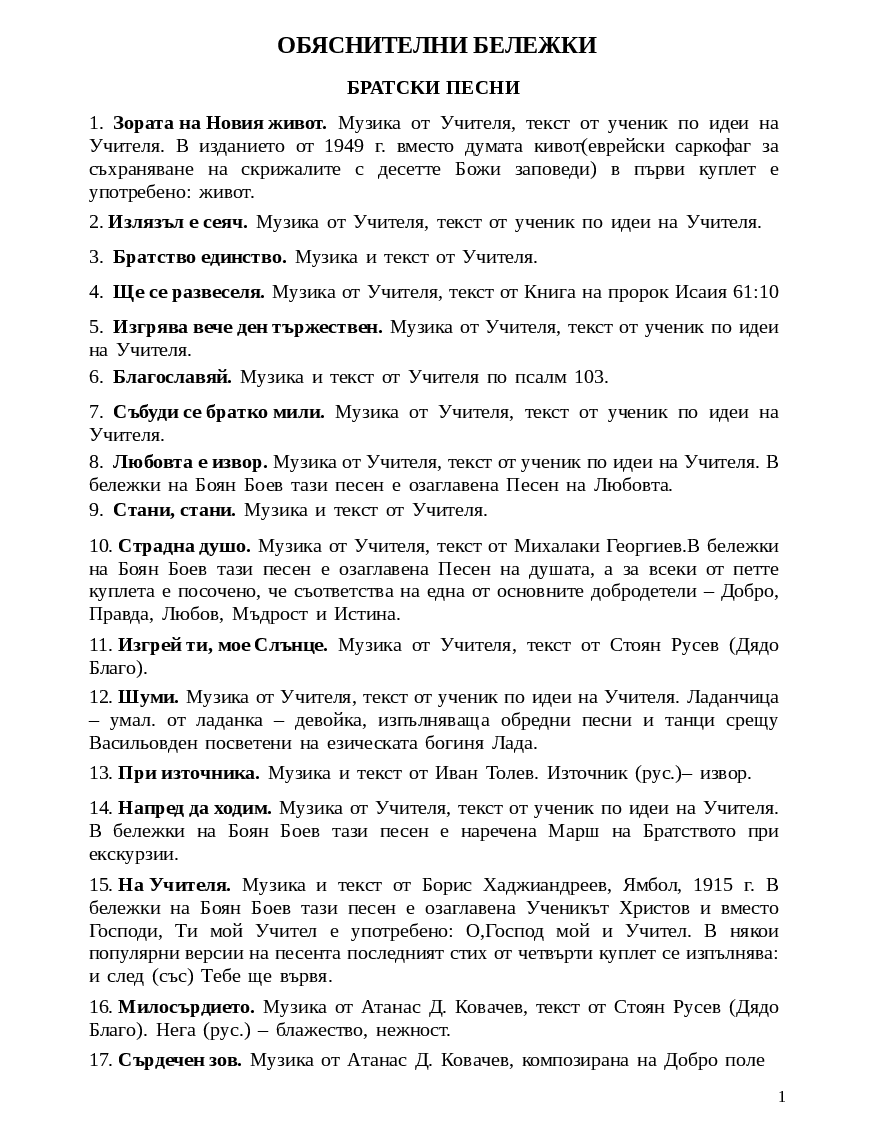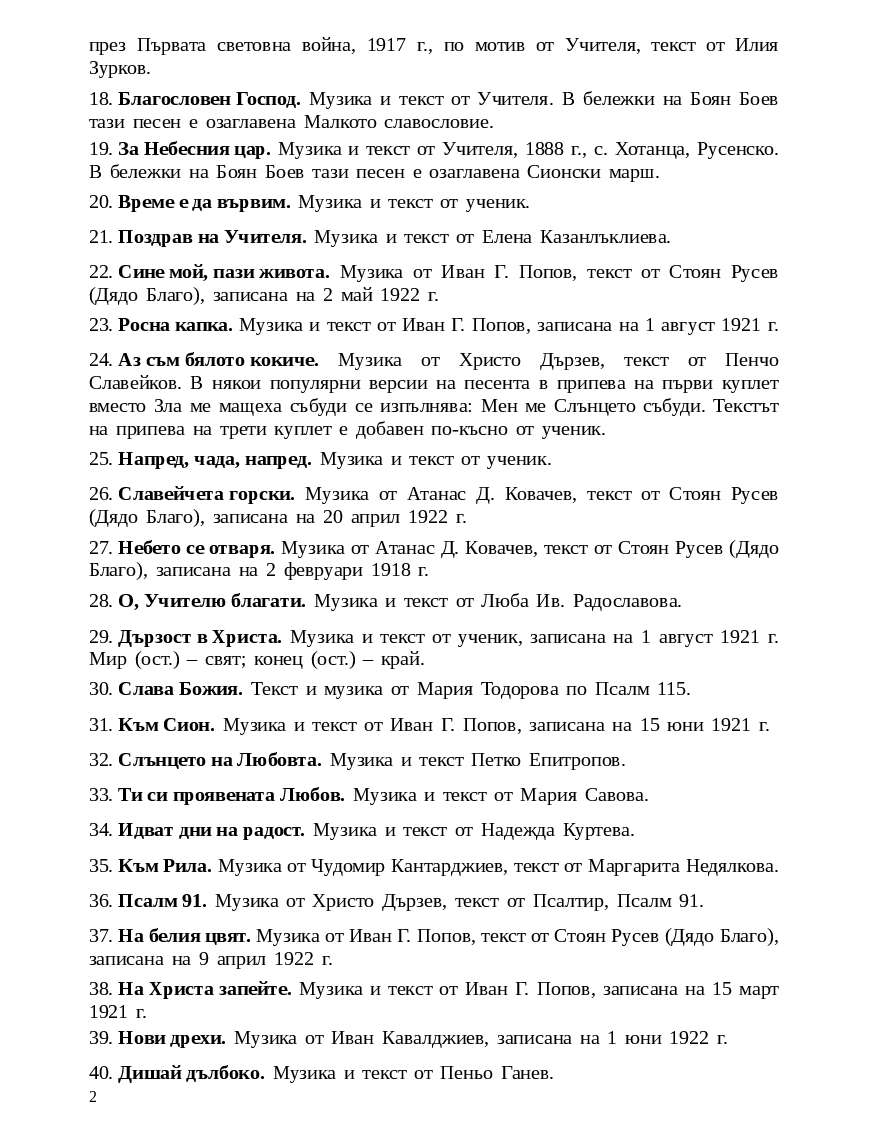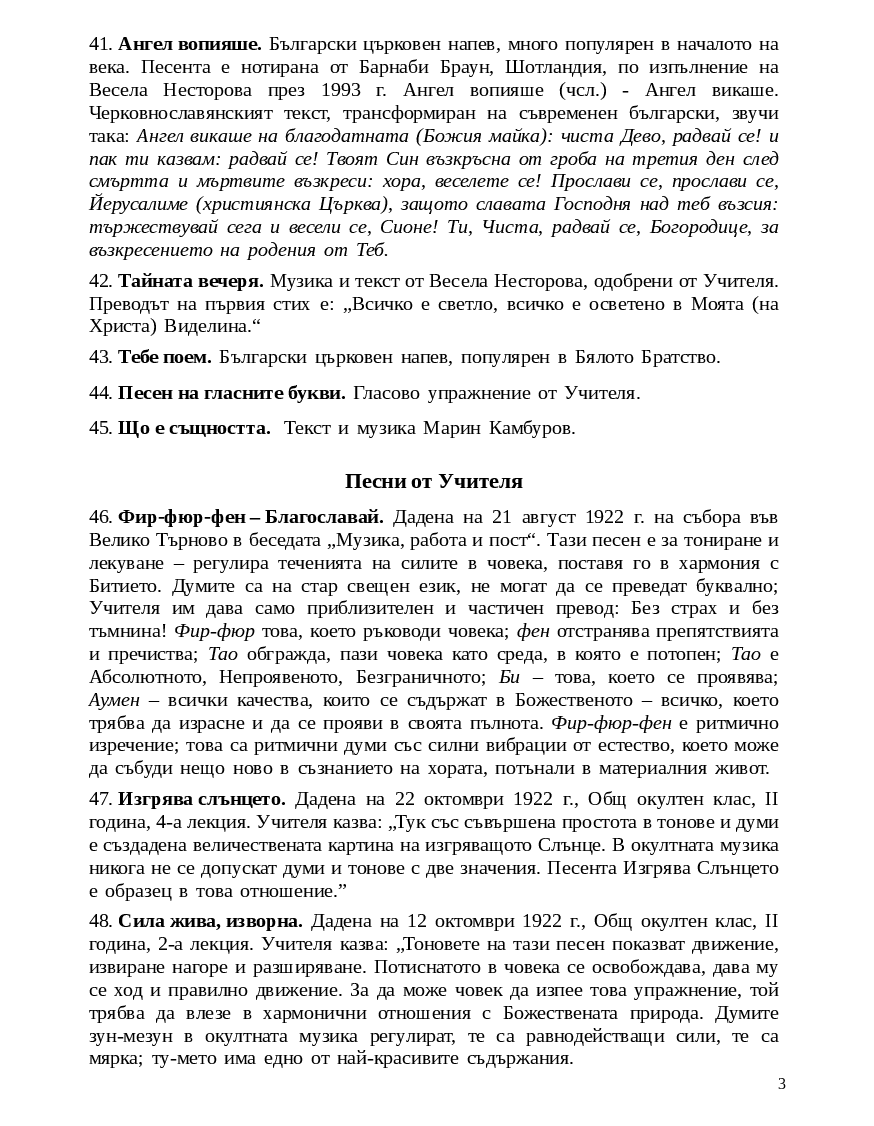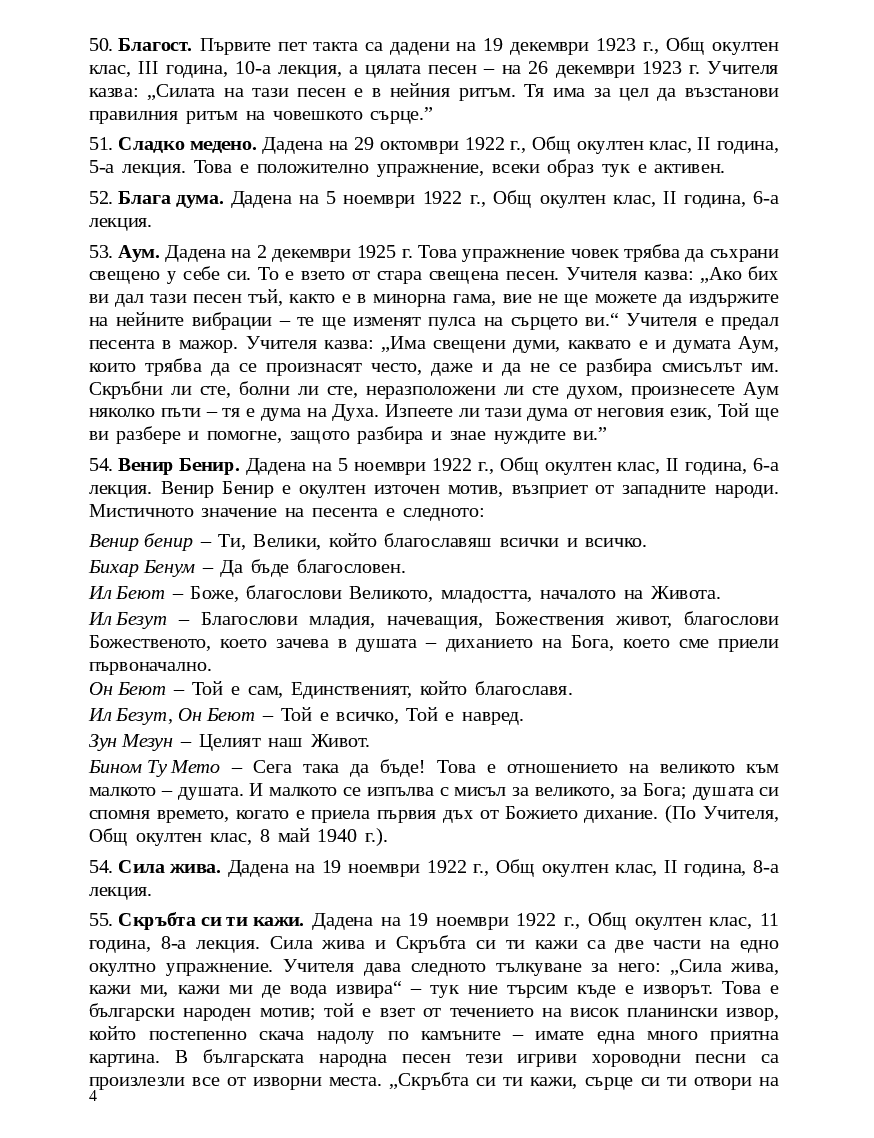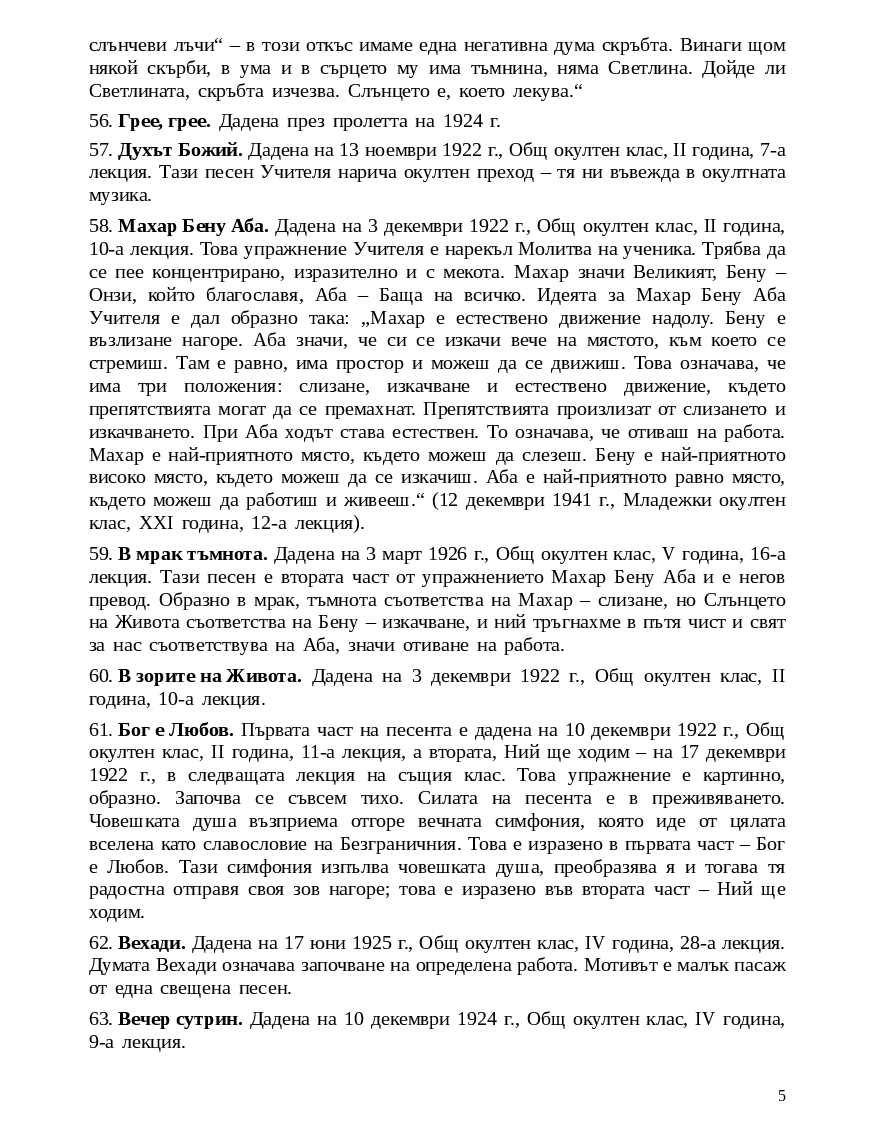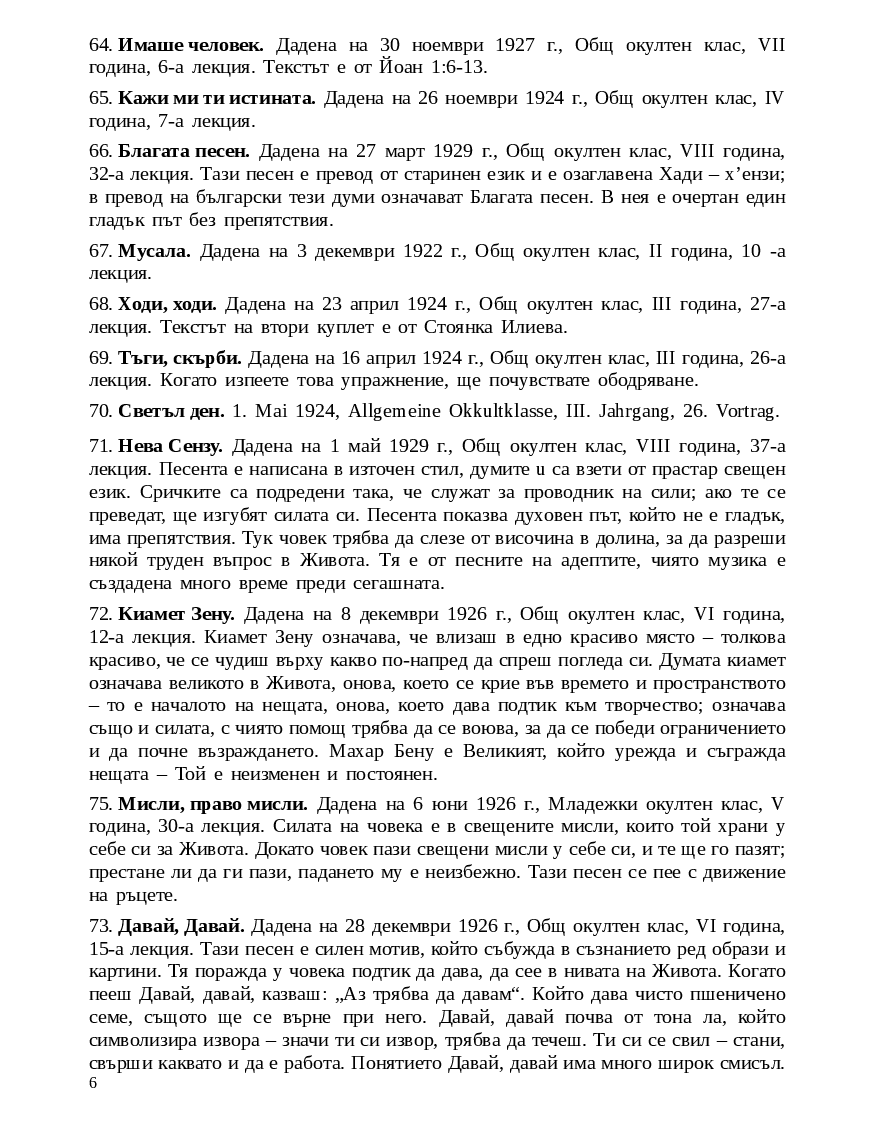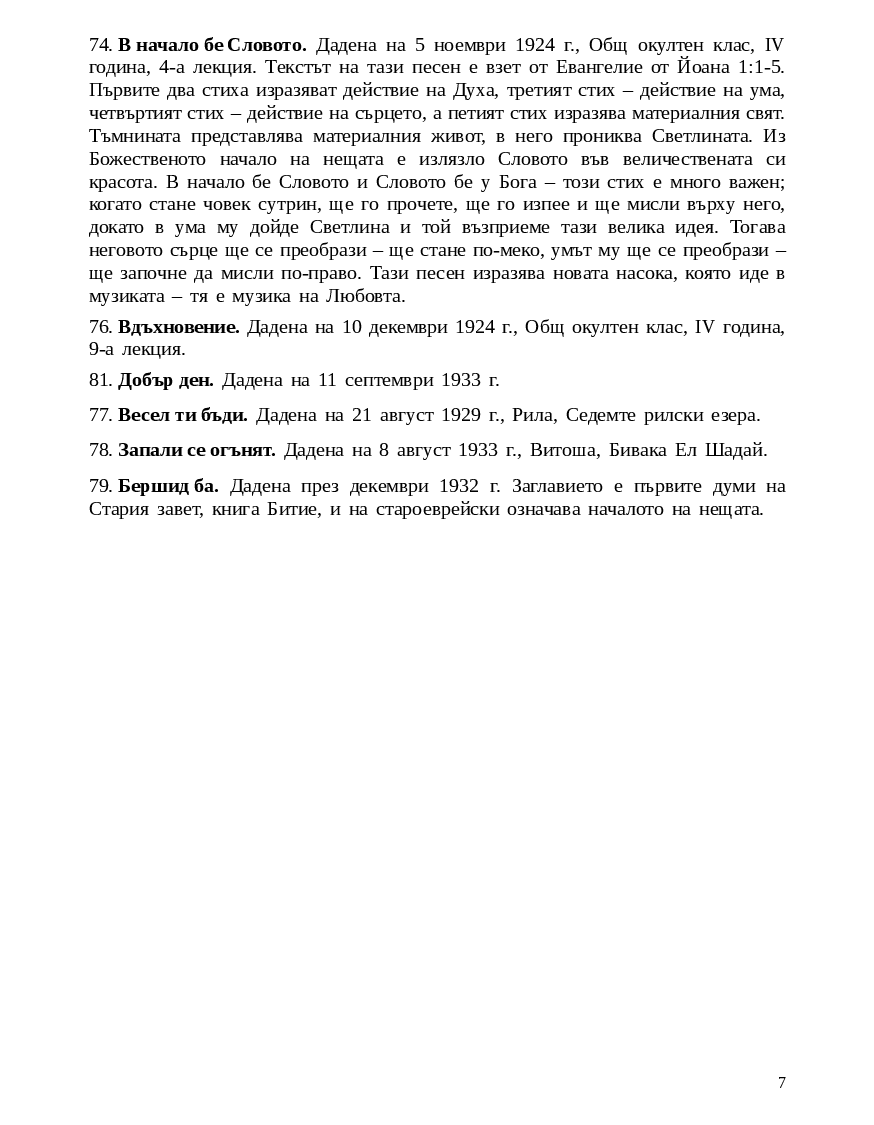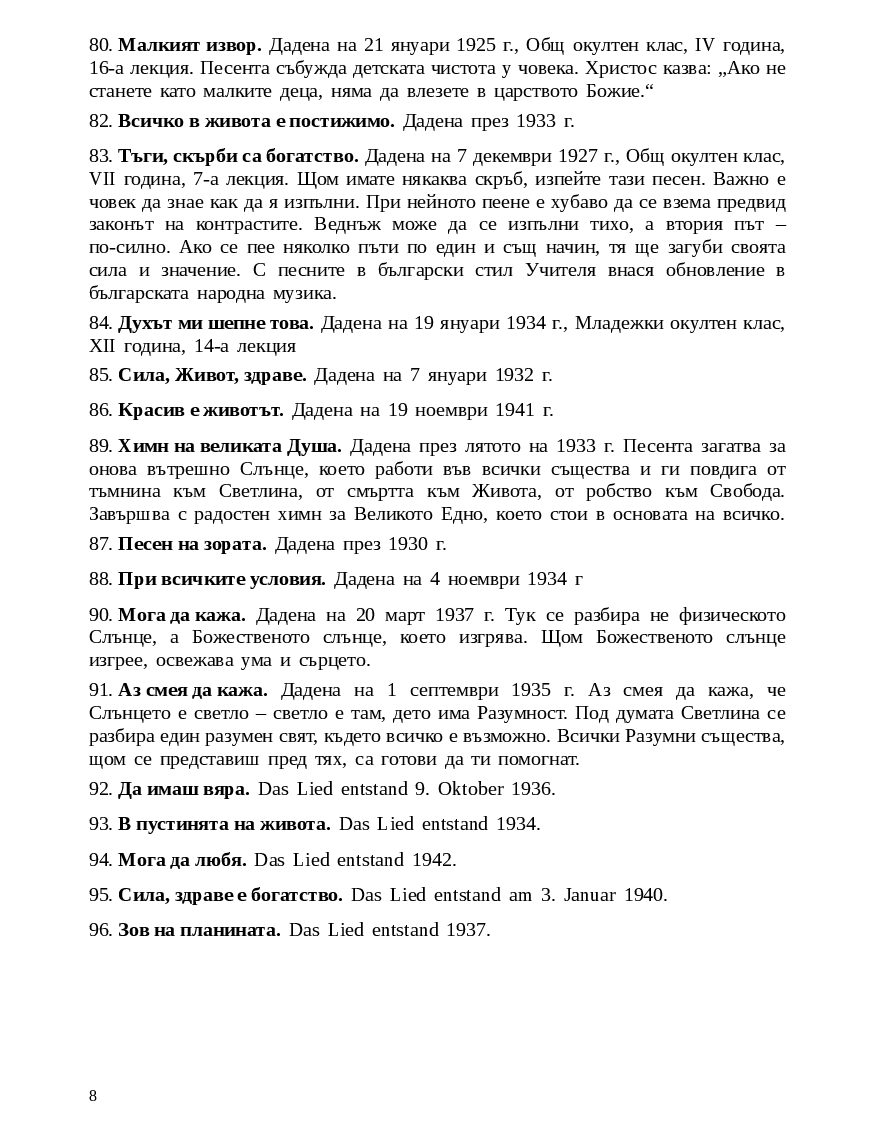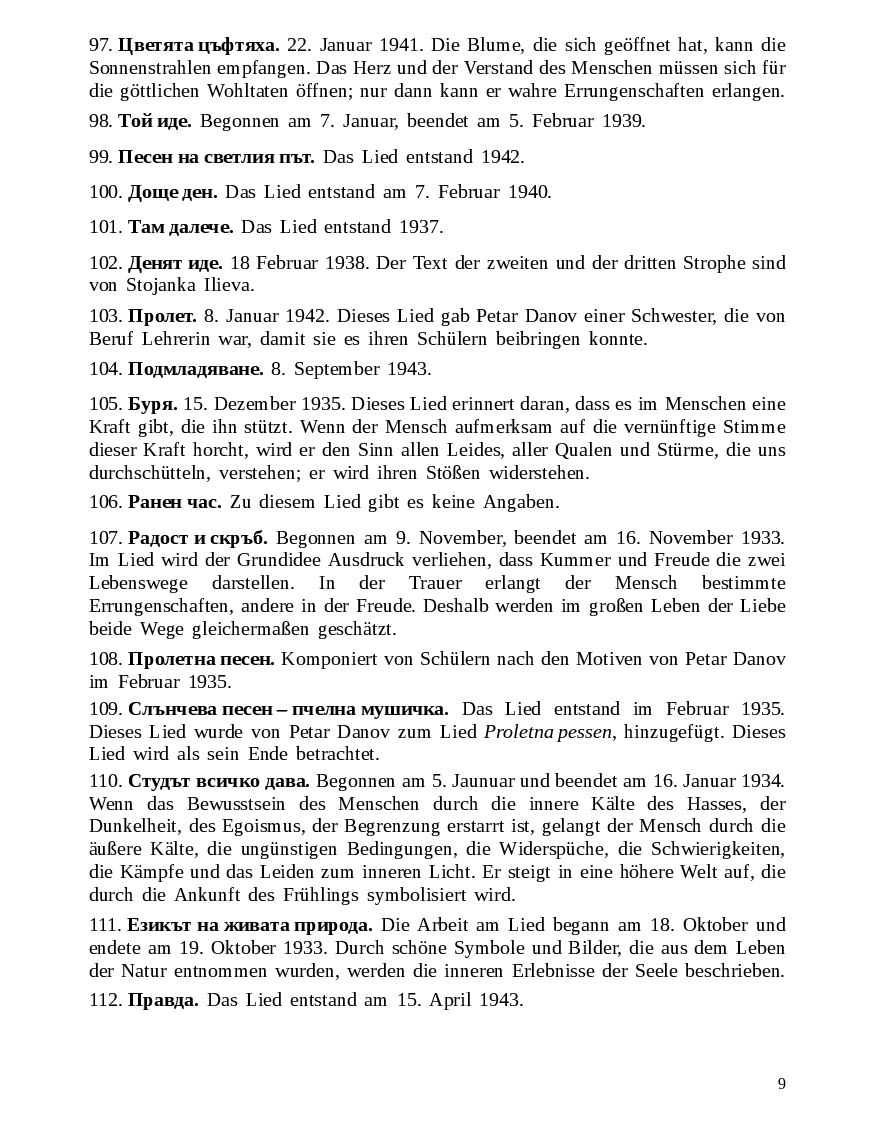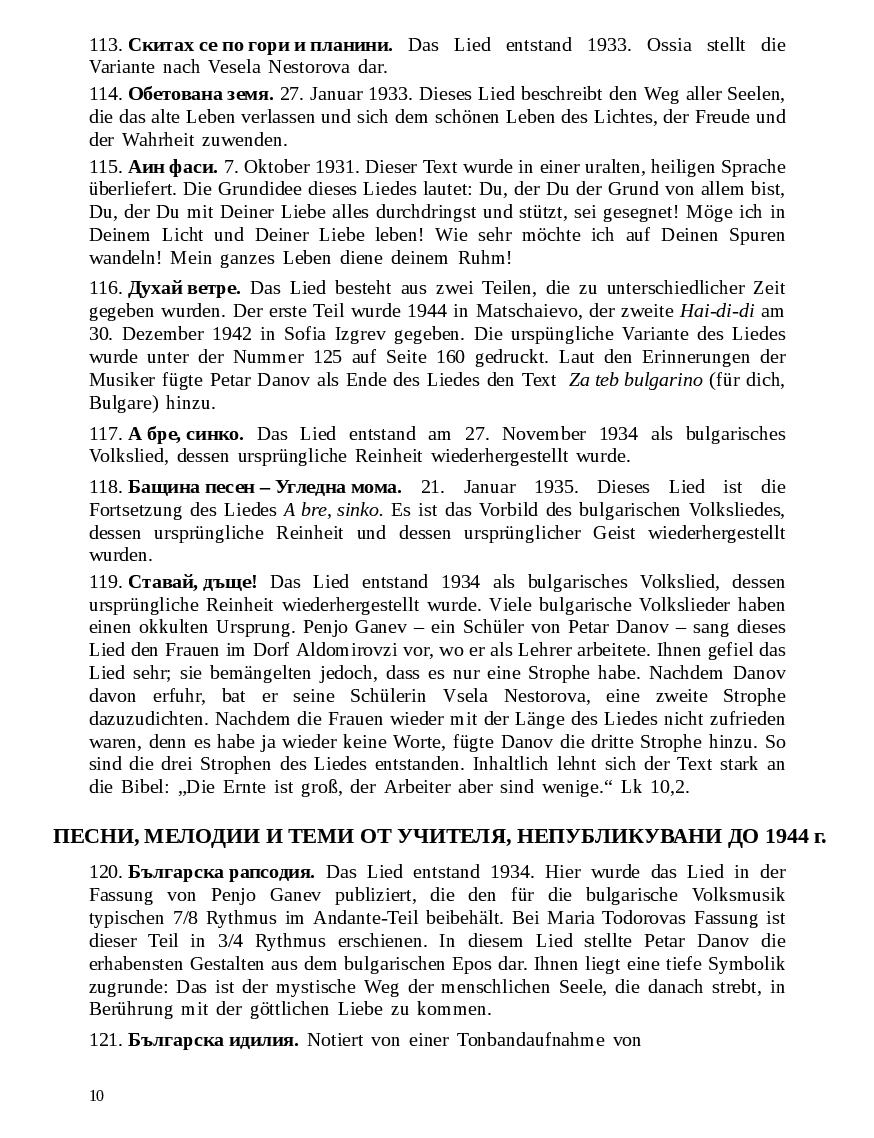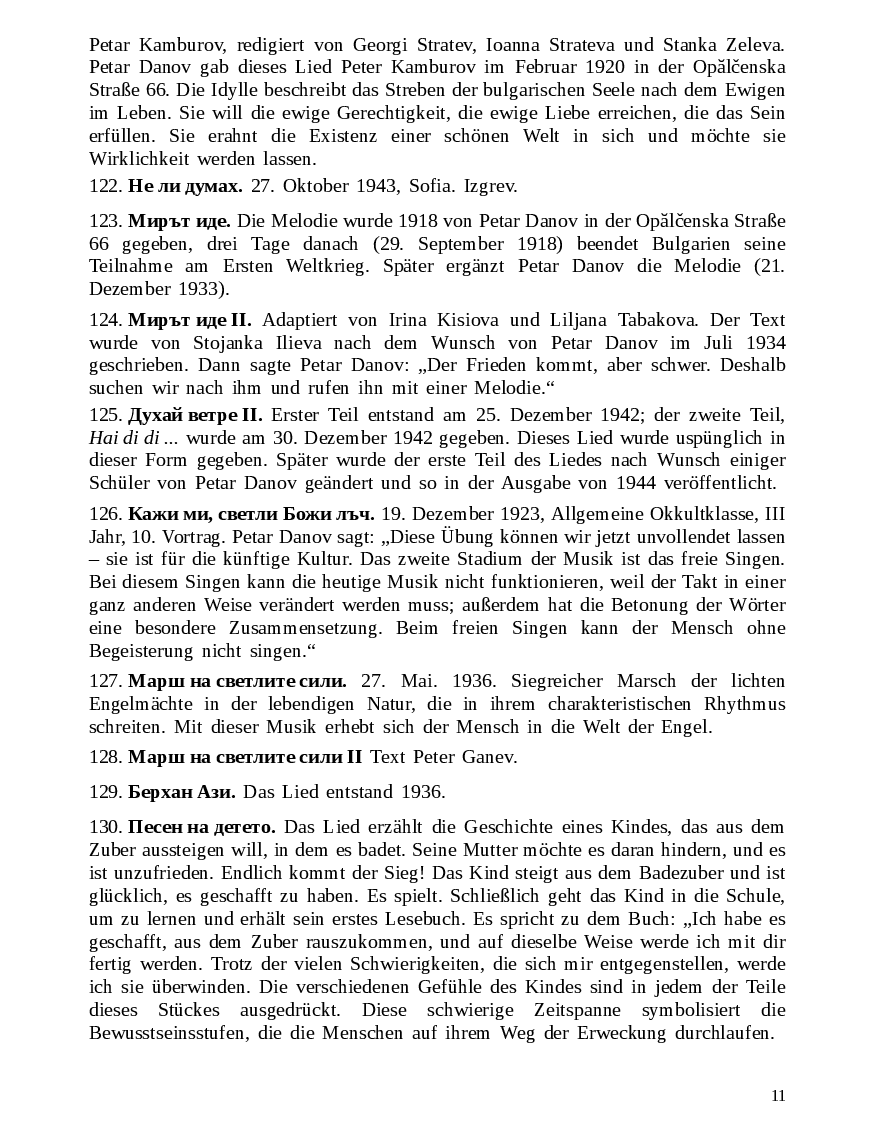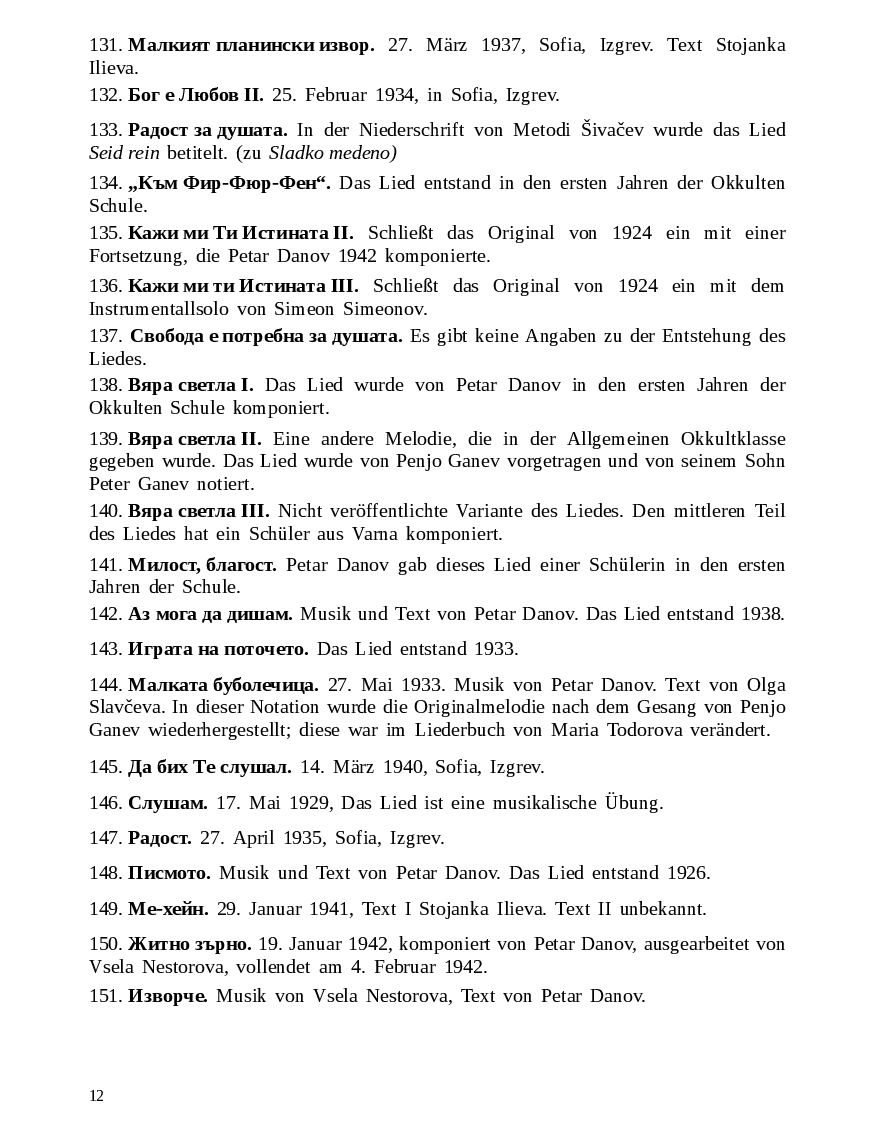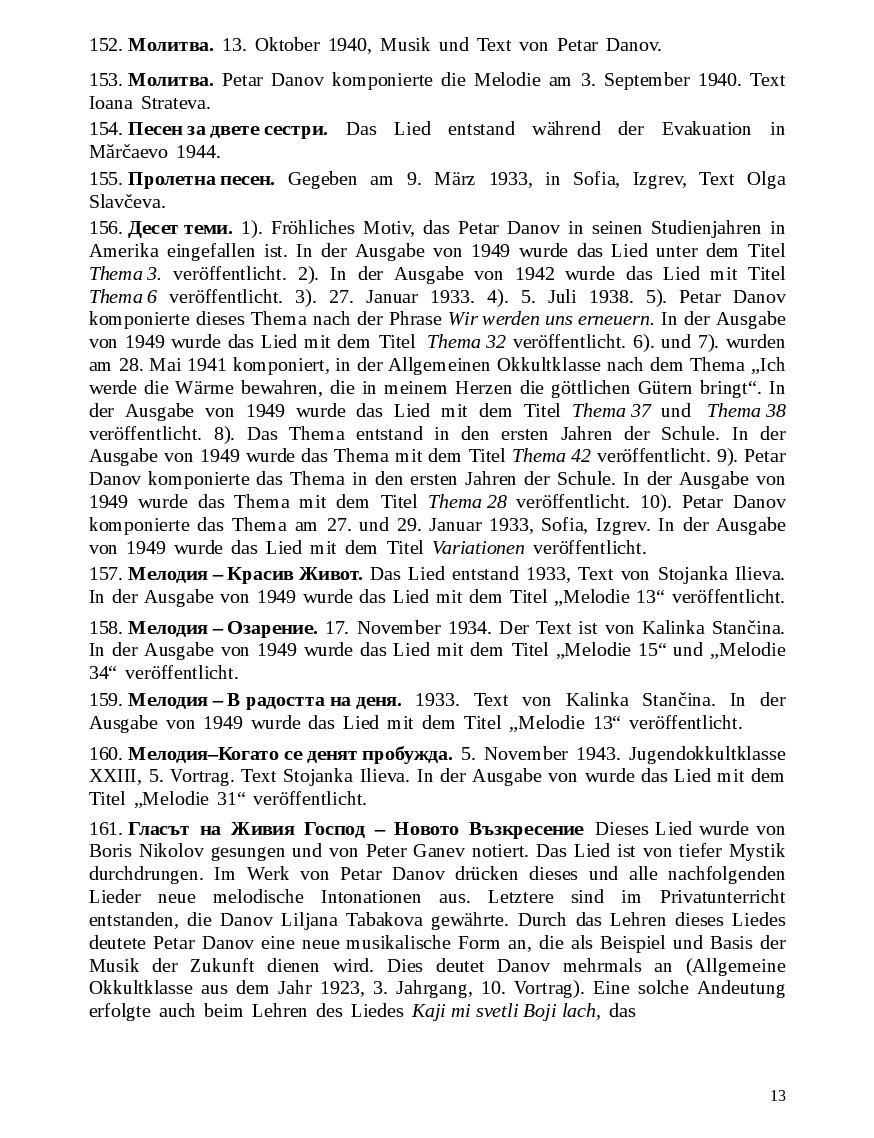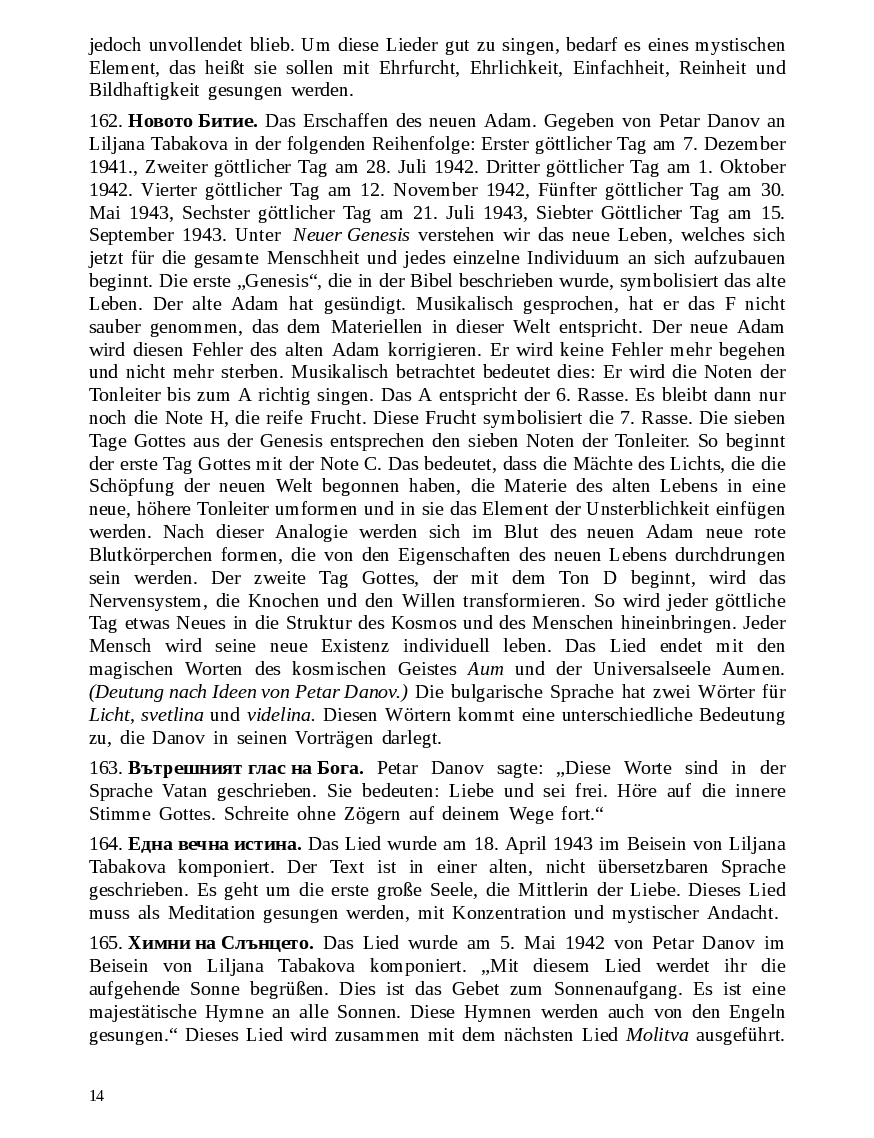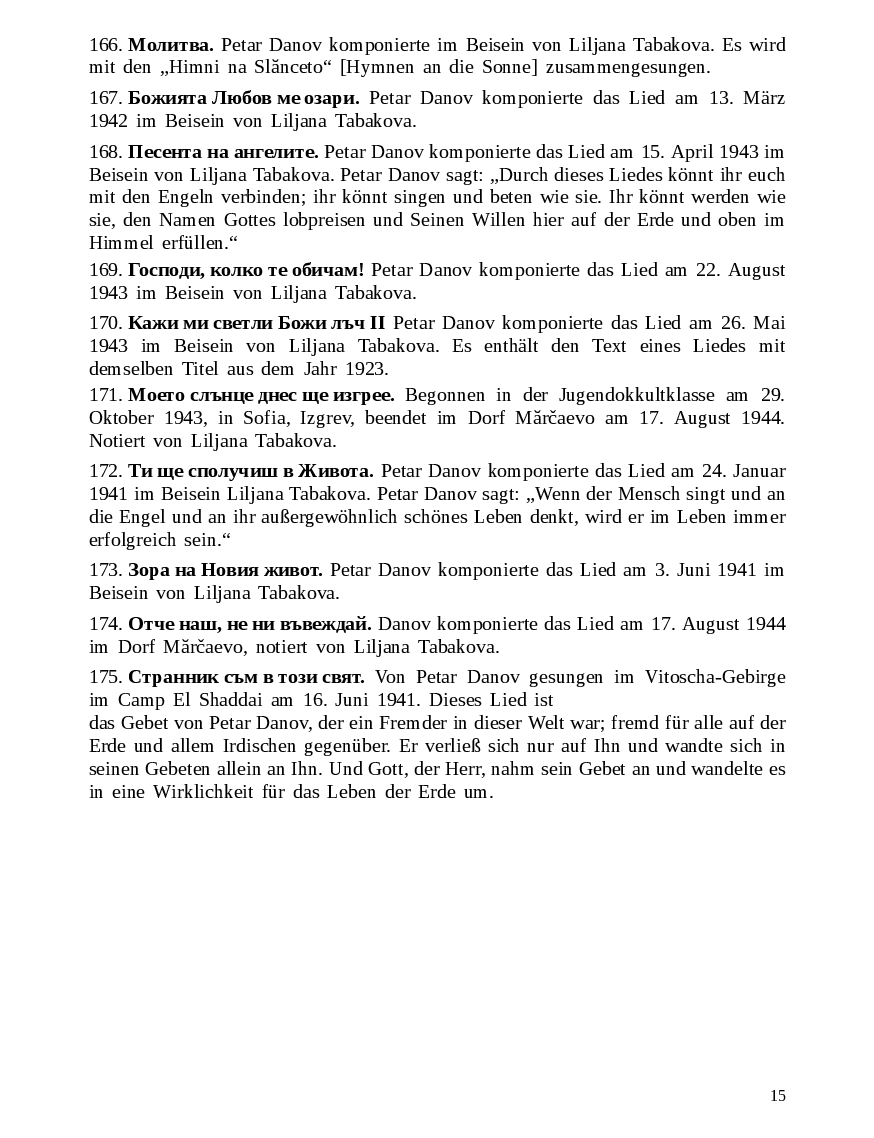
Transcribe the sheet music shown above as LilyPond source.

\version "2.24.1"

% include paper part and global functions
\include "include/globals.ily"

\bookpart {
  \include "include/bookpart-paper.ily"

  \label #'ref220
  \tocItem \markup "ОБЯСНИТЕЛНИ БЕЛЕЖКИ"
  \markup \fontsize  #+3.5 { \fill-line \bold {"ОБЯСНИТЕЛНИ БЕЛЕЖКИ"} }

  \markup \fontsize #+2 \override #'(line-width . 66.5)
  {
    \override #'(baseline-skip . 2.2)
    \column {
      \vspace #0.7
      \line {
        \justify {
          \fontsize  #+0.1 \bold { \fill-line { \bold"БРАТСКИ ПЕСНИ"} }
        }
      }
      \vspace #0.4
      \line {
        \justify {
          \concat {"1" . \bold "  Зората на Новия живот."}
          Музика от Учителя, текст от ученик по идеи на Учителя. В изданието от 1949 г. вместо думата кивот(еврейски саркофаг за съхраняване на скрижалите с десетте Божи заповеди) в първи куплет е употребено: живот.
        }
      }

      \vspace #0.4

      \line {
        \justify {
          \concat {"2" . \bold " Излязъл е сеяч."}
          Музика от Учителя, текст от ученик по идеи на Учителя.
        }
      }


      \vspace #0.4
      \line {
        \justify {
          \concat {"3" . \bold  "  Братство единство."}
          Музика и текст от Учителя.
        }
      }
      \vspace #0.4
      \line {
        \justify {
          \concat {"4" . \bold "  Ще се развеселя."}
          Музика от Учителя, текст от Книга на пророк Исаия 61:10

        }
      }
      \vspace #0.4
      \line {
        \justify {
          \concat {"5" . \bold "  Изгрява вече ден тържествен."}
          Музика от Учителя, текст от ученик по идеи на Учителя.
        }
      }
      \vspace #0.4
      \line {
        \justify {
          \concat {"6" . \bold "  Благославяй."}
          Музика и текст от Учителя по псалм 103.
        }
      }
      \vspace #0.4
      \line {
        \justify {
          \concat {"7" . \bold "  Събуди се братко мили."}
          Музика от Учителя, текст от ученик по идеи на Учителя.
        }
      }
      \vspace #0.4
      \line {
        \justify {
          \concat {"8" . \bold "  Любовта е извор."}
          Музика от Учителя, текст от ученик по идеи на Учителя. В бележки на Боян Боев тази песен е озаглавена Песен на Любовта.
        }
      }
      \vspace #0.4
      \line {
        \justify {
          \concat {"9" . \bold "  Стани, стани."}
          Музика и текст от Учителя.
        }
      }
      \vspace #0.4
      \line {
        \justify {
          \concat {"10" . \bold " Страдна душо."}
          Музика от Учителя, текст от Михалаки Георгиев.В бележки на Боян Боев тази песен е озаглавена Песен на душата, а за всеки от петте куплета е посочено, че съответства на една от основните добродетели – Добро, Правда, Любов, Мъдрост и Истина.
        }
      }
      \vspace #0.4
      \line {
        \justify {
          \concat {"11" . \bold " Изгрей ти, мое Слънце."}
          Музика от Учителя, текст от Стоян Русев (Дядо Благо).
        }
      }
      \vspace #0.4
      \line {
        \justify {
          \concat {"12" . \bold " Шуми."}
          Музика от Учителя, текст от ученик по идеи на Учителя. Ладанчица – умал. от ладанка – девойка, изпълняваща обредни песни и танци срещу Васильовден посветени на езическата богиня Лада.
        }
      }

      \vspace #0.4
      \line {
        \justify {
          \concat {"13" . \bold " При източника."}
          Музика и текст от Иван Толев. Източник (рус.)– извор.
        }
      }
      \vspace #0.4

      \line {
        \justify {
          \concat {"14" . \bold " Напред да ходим."}
          Музика от Учителя, текст от ученик по идеи на Учителя. В бележки на Боян Боев тази песен е наречена Марш на Братството при екскурзии.

        }
      }
      \vspace #0.4
      \justify {
        \concat {"15" .\bold " На Учителя."}
        Музика и текст от Борис Хаджиандреев, Ямбол, 1915 г. В бележки на Боян Боев тази песен е озаглавена Ученикът Христов и вместо Господи, Ти мой Учител е употребено: О,Господ мой и Учител. В някои популярни версии на песента последният стих от четвърти куплет се изпълнява: и след (със) Тебе ще вървя.
      }

      \vspace #0.4

      \line {
        \justify {
          \concat {"16" . \bold " Милосърдието."}
          Музика от Атанас Д. Ковачев, текст от Стоян Русев (Дядо Благо). Нега (рус.) – блажество, нежност.
        }
      }
      \vspace #0.4
      \line {
        \justify {
          \concat {"17" . \bold " Сърдечен зов."}  Музика от Атанас Д. Ковачев, композирана на Добро поле
        }
      }




    }
  }

  \markup \fontsize #+2 \override #'(line-width . 66.5) {
    \override #'(baseline-skip . 2.2)
    \column {

      \line {
        \justify {

          през Първата световна война, 1917 г., по мотив от Учителя, текст от Илия Зурков.
        }
      }


      \vspace #0.4


      \line {
        \justify {
          \concat {"18" . \bold " Благословен Господ."} Музика и текст от Учителя. В бележки на Боян Боев тази песен е озаглавена Малкото славословие.
        }
      }

      \vspace #0.4

      \line {
        \justify {
          \concat {"19" . \bold " За Небесния цар."} Музика и текст от Учителя, 1888 г., с. Хотанца, Русенско. В бележки на Боян Боев тази песен е озаглавена Сионски марш.
        }
      }
      \vspace #0.4

      \line {
        \justify {
          \concat {"20" . \bold " Време е да вървим."}  Музика и текст от ученик.
        }
      }


      \vspace #0.4
      \line {
        \justify {
          \concat {"21" . \bold " Поздрав на Учителя."} Музика и текст от Елена Казанлъклиева.
        }
      }
      \vspace #0.4
      \line {
        \justify {
          \concat {"22" . \bold " Сине мой, пази живота."} Музика от Иван Г. Попов, текст от Стоян Русев (Дядо Благо), записана на 2 май 1922 г.
        }
      }
      \vspace #0.4
      \line {
        \justify {
          \concat {"23" . \bold " Росна капка."}  Музика и текст от Иван Г. Попов, записана на 1 август 1921 г.
        }
      }
      \vspace #0.4
      \line {
        \justify {
          \concat {"24" . \bold " Аз съм бялото кокиче."}  Музика от Христо Дързев, текст от Пенчо Славейков. В някои популярни версии на песента в припева на първи куплет вместо Зла ме мащеха събуди се изпълнява: Мен ме Слънцето събуди. Текстът на припева на трети куплет е добавен по-късно от ученик.
        }
      }
      \vspace #0.4
      \line {
        \justify {
          \concat {"25" . \bold " Напред, чада, напред."}  Музика и текст от ученик.
        }
      }
      \vspace #0.4

      \line {
        \justify {
          \concat {"26" . \bold " Славейчета горски."}  Музика от Атанас Д. Ковачев, текст от Стоян Русев (Дядо Благо), записана на 20 април 1922 г.
        }
      }
      \vspace #0.4
      \line {
        \justify {
          \concat {"27" . \bold " Небето се отваря."}  Музика от Атанас Д. Ковачев, текст от Стоян Русев (Дядо Благо), записана на 2 февруари 1918 г.
        }
      }
      \vspace #0.4
      \line {
        \justify {
          \concat {"28" . \bold " О, Учителю благати."}  Музика и текст от Люба Ив. Радославова.
        }
      }
      \vspace #0.4
      \line {
        \justify {
          \concat {"29" . \bold " Дързост в Христа."} Музика и текст от ученик, записана на 1 август 1921 г. Мир (ост.) – свят; конец (ост.) – край.
        }
      }
      \vspace #0.4
      \line {
        \justify {
          \concat {"30" . \bold " Слава Божия."}  Текст и музика от Мария Тодорова по Псалм 115.
        }
      }
      \vspace #0.4
      \line {
        \justify {
          \concat {"31" . \bold " Към Сион."}  Музика и текст от Иван Г. Попов, записана на 15 юни 1921 г.
        }
      }
      \vspace #0.4
      \line {
        \justify {
          \concat {"32" . \bold " Слънцето на Любовта."}  Музика и текст Петко Епитропов.
        }
      }

      \vspace #0.4
      \line {
        \justify {
          \concat {"33" . \bold " Ти си проявената Любов."}  Музика и текст от Мария Савова.
        }
      }
      \vspace #0.4
      \line {
        \justify {
          \concat {"34" . \bold " Идват дни на радост."}  Музика и текст от Надежда Куртева.
        }
      }
      \vspace #0.4
      \line {
        \justify {
          \concat {"35" . \bold " Към Рила."}  Музика от Чудомир Кантарджиев, текст от Маргарита Недялкова.
        }
      }
      \vspace #0.4
      \line {
        \justify {
          \concat {"36" . \bold " Псалм 91."}  Музика от Христо Дързев, текст от Псалтир, Псалм 91.
        }
      }
      \vspace #0.4
      \line {
        \justify {
          \concat {"37" . \bold " На белия цвят."} Музика от Иван Г. Попов, текст от Стоян Русев (Дядо Благо), записана на 9 април 1922 г.
        }
      }
      \vspace #0.4
      \line {
        \justify {
          \concat {"38" . \bold " На Христа запейте."}  Музика и текст от Иван Г. Попов, записана на 15 март 1921 г.
        }
      }
      \vspace #0.4
      \line {
        \justify {
          \concat {"39" . \bold " Нови дрехи."} Музика от Иван Кавалджиев, записана на 1 юни 1922 г.
        }
      }
      \vspace #0.4
      \line {
        \justify {
          \concat {"40" . \bold " Дишай дълбоко."}  Музика и текст от Пеньо Ганев.
        }
      }

    }
  }

  \markup \fontsize #+2 \override #'(line-width . 66.5) {
    \override #'(baseline-skip . 2.2)
    \column {



      \vspace #0.4
      \line {
        \justify {
          \concat {"41" . \bold " Ангел вопияше."} Български църковен напев, много популярен в началото на века. Песента е нотирана от Барнаби Браун, Шотландия, по изпълнение на Весела Несторова през 1993 г. Ангел вопияше (чсл.) - Ангел викаше. Черковнославянският текст, трансформиран на съвременен български, звучи така: \italic {Ангел викаше на благодатната (Божия майка): чиста Дево, радвай се! и пак ти казвам: радвай се! Твоят Син възкръсна от гроба на третия ден след смъртта и мъртвите възкреси: хора, веселете се! Прослави се, прослави се, Йерусалиме (християнска Църква), защото славата Господня над теб възсия: тържествувай сега и весели се, Сионе! Ти, Чиста, радвай се, Богородице, за възкресението на родения от Теб.}
        }
      }
      \vspace #0.4
      \line {
        \justify {
          \concat {"42" . \bold " Тайната вечеря."}  Музика и текст от Весела Несторова, одобрени от Учителя. Преводът на първия стих е: „Всичко е светло, всичко е осветено в Моята (на Христа) Виделина.“
        }
      }
      \vspace #0.4
      \line {
        \justify {
          \concat {"43" . \bold " Тебе поем."}  Български църковен напев, популярен в Бялото Братство.
        }
      }
      \vspace #0.4
      \line {
        \justify {
          \concat {"44" . \bold " Песен на гласните букви."}  Гласово упражнение от Учителя.
        }
      }
      \vspace #0.4
      \line {
        \justify {
          \concat {"45" . \bold " Що е същността. "}  Текст и музика Марин Камбуров.
        }
      }

      \vspace #1.0
      \line {
        \justify {
          \fontsize  #+0.8 \bold { \fill-line { \bold"Песни от Учителя"} }
        }
      }
      \vspace #0.4

      \line {
        \justify {
          \concat {"46" . \bold " Фир-фюр-фен – Благославай."} Дадена на 21 август 1922 г. на събора във Велико Търново в беседата „Музика, работа и пост“. Тази песен е за тониране и лекуване – регулира теченията на силите в човека, поставя го в хармония с Битието. Думите са на стар свещен език, не могат да се преведат буквално; Учителя им дава само приблизителен и частичен превод: Без страх и без тъмнина!

          \italic "Фир-фюр"  това, което ръководи човека;

          \italic "фен" отстранява препятствията и пречиства;

          \italic "Тао" обгражда, пази човека като среда, в която е потопен; \italic "Тао" е Абсолютното, Непроявеното, Безграничното;

          \italic "Би" – това, което се проявява;

          \italic "Аумен" – всички качества, които се съдържат в Божественото – всичко, което трябва да израсне и да се прояви в своята пълнота.

          \italic "Фир-фюр-фен" е ритмично изречение; това са ритмични думи със силни вибрации от естество, което може да събуди нещо ново в съзнанието на хората, потънали в материалния живот.




        }
      }

      \vspace #0.4

      \line {
        \justify {
          \concat {"47" . \bold " Изгрява слънцето."}  Дадена на 22 октомври 1922 г., Общ окултен клас, II година, 4-а лекция. Учителя казва: „Тук със съвършена простота в тонове и думи е създадена величествената картина на изгряващото Слънце. В окултната музика никога не се допускат думи и тонове с две значения. Песента Изгрява Слънцето е образец в това отношение.”
        }
      }
      \vspace #0.4
      \line {
        \justify {
          \concat {"48" . \bold  " Сила жива, изворна."}  Дадена на 12 октомври 1922 г., Общ окултен клас, II година, 2-а лекция. Учителя казва: „Тоновете на тази песен показват движение, извиране нагоре и разширяване. Потиснатото в човека се освобождава, дава му се ход и правилно движение. За да може човек да изпее това упражнение, той трябва да влезе в хармонични отношения с Божествената природа. Думите зун-мезун в окултната музика регулират, те са равнодействащи сили, те са мярка; ту-мето има едно от най-красивите съдържания.
        }
      }



    }
  }


  \markup \fontsize #+2 \override #'(line-width . 66.5) {
    \override #'(baseline-skip . 2.2)
    \column {

      \line {
        \justify {

          \concat {"50" . \bold  " Благост."}  Първите пет такта са дадени на 19 декември 1923 г., Общ окултен клас, III година, 10-а лекция, а цялата песен – на 26 декември 1923 г. Учителя казва: „Силата на тази песен е в нейния ритъм. Тя има за цел да възстанови правилния ритъм на човешкото сърце.”

        }
      }

      \vspace #0.4
      \line {
        \justify {
          \concat {"51" . \bold  " Сладко медено."}  Дадена на 29 октомври 1922 г., Общ окултен клас, II година, 5-а лекция. Това е положително упражнение, всеки образ тук е активен.
        }
      }
      \vspace #0.4
      \line {
        \justify {
          \concat {"52" . \bold  " Блага дума."} Дадена на 5 ноември 1922 г., Общ окултен клас, II година, 6-а лекция.
        }
      }
      \vspace #0.4
      \line {
        \justify {
          \concat {"53" . \bold   " Аум."}  Дадена на 2 декември 1925 г. Това упражнение човек трябва да съхрани свещено у себе си. То е взето от стара свещена песен. Учителя казва: „Ако бих ви дал тази песен тъй, както е в минорна гама, вие не ще можете да издържите на нейните вибрации – те ще изменят пулса на сърцето ви.“ Учителя е предал песента в мажор. Учителя казва: „Има свещени думи, каквато е и думата Аум, които трябва да се произнасят често, даже и да не се разбира смисълът им. Скръбни ли сте, болни ли сте, неразположени ли сте духом, произнесете Аум няколко пъти – тя е дума на Духа. Изпеете ли тази дума от неговия език, Той ще ви разбере и помогне, защото разбира и знае нуждите ви.”
        }
      }
      \vspace #0.4
      \line {
        \justify {
          \concat {"54" . \bold  " Венир Бенир."}  Дадена на 5 ноември 1922 г., Общ окултен клас, IІ година, 6-а лекция. Венир Бенир е окултен източен мотив, възприет от западните народи. Мистичното значение на песента е следното:

        }
      }
      \vspace #0.4
      \line {
        \justify {
          \italic"Венир бенир"  – Ти, Велики, който благославяш всички и всичко.
        }
      }
      \vspace #0.1
      \line {
        \justify {
          \italic"Бихар Бенум"  – Да бъде благословен.

        }
      }
      \vspace #0.1
      \line {
        \justify {
          \italic"Ил Беют" – Боже, благослови Великото, младостта, началото на Живота.

        }
      }
      \vspace #0.1
      \line {
        \justify {

          \italic"Ил Безут" – Благослови младия, начеващия, Божествения живот, благослови Божественото, което зачева в душата – диханието на Бога, което сме приели първоначално.
        }
      }
      \vspace #0.2

      \line {
        \justify {
          \italic"Он Беют" – Той е сам, Единственият, който благославя.

        }
      }
      \vspace #0.1
      \line {
        \justify {
          \italic"Ил Безут, Он Беют" – Той е всичко, Той е навред.
        }
      }
      \vspace #0.1
      \line {
        \justify {
          \italic"Зун Мезун" – Целият наш Живот.
        }
      }

      \vspace #0.1

      \line {
        \justify {
          \italic"Бином Ту Мето" – Сега така да бъде! Това е отношението на великото към малкото – душата. И малкото се изпълва с мисъл за великото, за Бога; душата си спомня времето, когато е приела първия дъх от Божието дихание. (По Учителя, Общ окултен клас, 8 май 1940 г.).

        }
      }
      \vspace #0.4

      \line {
        \justify {
          \concat {"54" . \bold  " Сила жива."} Дадена на 19 ноември 1922 г., Общ окултен клас, II година, 8-а лекция.
        }
      }
      \vspace #0.4

      \line {
        \justify {
          \concat {"55" . \bold  " Скръбта си ти кажи."}   Дадена на 19 ноември 1922 г., Общ окултен клас, 11 година, 8-а лекция. Сила жива и Скръбта си ти кажи са две части на едно окултно упражнение. Учителя дава следното тълкуване за него: „Сила жива, кажи ми, кажи ми де вода извира“ – тук ние търсим къде е изворът. Това е български народен мотив; той е взет от течението на висок планински извор, който постепенно скача надолу по камъните – имате една много приятна картина. В българската народна песен тези игриви хороводни песни са произлезли все от изворни места. „Скръбта си ти кажи, сърце си ти отвори на
        }
      }

    }
  }

  \markup \fontsize  #+2  {
    \override #'(baseline-skip . 2.2)
    \column {
      \line {
        \justify {слънчеви лъчи“ – в този откъс имаме една негативна дума скръбта. Винаги щом някой скърби, в ума и в сърцето му има тъмнина, няма Светлина. Дойде ли Светлината, скръбта изчезва. Слънцето е, което лекува.“}
      }


      \vspace #0.4
      \line {
        \justify {
          \concat {"56" . \bold  " Грее, грее."}  Дадена през пролетта на 1924 г.
        }
      }

      \vspace #0.2
      \line {
        \justify {
          \concat {"57" . \bold  " Духът Божий."}  Дадена на 13 ноември 1922 г., Общ окултен клас, II година, 7-а лекция. Тази песен Учителя нарича окултен преход – тя ни въвежда в окултната музика.
        }
      }
      \vspace #0.4
      \line {
        \justify {
          \concat {"58" . \bold  " Махар Бену Аба."} Дадена на 3 декември 1922 г., Общ окултен клас, II година, 10-а лекция. Това упражнение Учителя е нарекъл Молитва на ученика. Трябва да се пее концентрирано,
          изразително и с мекота. Махар значи Великият, Бену – Онзи, който благославя, Аба – Баща на всичко. Идеята за Махар Бену Аба Учителя е дал образно така: „Махар е естествено движение надолу. Бену е възлизане нагоре. Аба значи, че си се изкачи вече на мястото, към което се стремиш. Там е равно, има простор и можеш да се движиш. Това означава, че има три положения: слизане, изкачване и естествено движение, където препятствията могат да се премахнат. Препятствията произлизат от слизането и изкачването. При Аба ходът става естествен. То означава, че отиваш на работа. Махар е най-приятното място, където можеш да слезеш. Бену е най-приятното високо място, където можеш да се изкачиш. Аба е най-приятното равно място, където можеш да работиш и живееш.“ (12 декември 1941 г., Младежки окултен клас, XXI година, 12-а лекция).
        }
      }

      \vspace #0.4

      \line {
        \justify {
          \concat {"59" . \bold " В мрак тъмнота."} Дадена на 3 март 1926 г., Общ окултен клас, V година, 16-а лекция. Тази песен е втората част от упражнението Махар Бену Аба и е негов превод. Образно в мрак, тъмнота съответства на Махар – слизане, но Слънцето на Живота съответства на Бену – изкачване, и ний тръгнахме в пътя чист и свят за нас съответствува на Аба, значи отиване на работа.
        }
      }
      \vspace #0.4
      \line {
        \justify {
          \concat {"60" . \bold  " В зорите на Живота."}  Дадена на 3 декември 1922 г., Общ окултен клас, ІI година, 10-а лекция.
        }
      }
      \vspace #0.4
      \line {
        \justify {
          \concat {"61" . \bold  " Бог е Любов."} Първата част на песента е дадена на 10 декември 1922 г., Общ окултен клас, ІІ година, 11-а лекция, а втората, Ний ще ходим – на 17 декември 1922 г., в следващата лекция на същия клас. Това упражнение е картинно, образно. Започва се съвсем тихо. Силата на песента е в преживяването. Човешката душа възприема отгоре вечната симфония, която иде от цялата вселена като славословие на Безграничния. Това е изразено в първата част – Бог е Любов. Тази симфония изпълва човешката душа, преобразява я и тогава тя радостна отправя своя зов нагоре; това е изразено във втората част – Ний ще ходим.
        }
      }
      \vspace #0.4
      \line {
        \justify {
          \concat {"62" . \bold  " Вехади."} Дадена на 17 юни 1925 г., Общ окултен клас, IV година, 28-а лекция. Думата Вехади означава започване на определена работа. Мотивът е малък пасаж от една свещена песен.
        }
      }
      \vspace #0.4
      \line {
        \justify {
          \concat {"63" . \bold  " Вечер сутрин."}  Дадена на 10 декември 1924 г., Общ окултен клас, IV година, 9-а лекция.
        }
      }

    }
  }

  \markup \fontsize  #+2  {
    \override #'(baseline-skip . 2.2)
    \column {

      \vspace #0.4
      \line {
        \justify {
          \concat {"64" . \bold  " Имаше человек."} Дадена на 30 ноември 1927 г., Общ окултен клас, VII година, 6-а лекция. Текстът е от Йоан 1:6-13.
        }
      }
      \vspace #0.4
      \line {
        \justify {
          \concat {"65" . \bold  " Кажи ми ти истината."} Дадена на 26 ноември 1924 г., Общ окултен клас, IV година, 7-а лекция.
        }
      }
      \vspace #0.4
      \line {
        \justify {
          \concat {"66" . \bold " Благата песен."} Дадена на 27 март 1929 г., Общ окултен клас, VIII година, 32-а лекция. Тази песен е превод от старинен език и е озаглавена Хади – х’ензи; в превод на български тези думи означават Благата песен. В нея е очертан един гладък път без препятствия.
        }
      }
      \vspace #0.4
      \line {
        \justify {
          \concat {"67" . \bold  " Мусала."} Дадена на 3 декември 1922 г., Общ окултен клас, II година, 10 -а лекция.
        }
      }
      \vspace #0.4
      \line {
        \justify {
          \concat {"68" . \bold  " Ходи, ходи."} Дадена на 23 април 1924 г., Общ окултен клас, III година, 27-а лекция. Текстът на втори куплет е от Стоянка Илиева.
        }
      }

      \vspace #0.4
      \line {
        \justify {
          \concat {"69" . \bold  " Тъги, скърби."}  Дадена на 16 април 1924 г., Общ окултен клас, ІІІ година, 26-а лекция. Когато изпеете това упражнение, ще почувствате ободряване.
        }
      }

      \vspace #0.4
      \line {
        \justify {
          \concat {"70" . \bold  " Светъл ден."} 1. Mai 1924, Allgemeine Okkultklasse, III. Jahrgang, 26. Vortrag.
        }
      }

      \vspace #0.4
      \line {
        \justify {
          \concat {"71" . \bold " Нева Сензу."} Дадена на 1 май 1929 г., Общ окултен клас, VIII година, 37-а лекция. Песента е написана в източен стил, думите u са взети от прастар свещен език. Сричките са подредени така, че служат за проводник на сили; ако те се преведат, ще изгубят силата си. Песента показва духовен път, който не е гладък, има препятствия. Тук човек трябва да слезе от височина в долина, за да разреши някой труден въпрос в Живота. Тя е от песните на адептите, чиято музика е създадена много време преди сегашната.
        }
      }
      \vspace #0.4
      \line {
        \justify {
          \concat {"72" . \bold  " Киамет Зену."} Дадена на 8 декември 1926 г., Общ окултен клас, VI година, 12-а лекция. Киамет Зену означава, че влизаш в едно красиво място – толкова красиво, че се чудиш върху какво по-напред да спреш погледа си. Думата киамет означава великото в Живота, онова, което се крие във времето и пространството – то е началото на нещата, онова, което дава подтик към творчество; означава също и силата, с чиято помощ трябва да се воюва, за да се победи ограничението и да почне възраждането. Махар Бену е Великият, който урежда и съгражда нещата – Той е неизменен и постоянен.
        }
      }

      \vspace #0.4
      \line {
        \justify {
          \concat {"75" . \bold  " Мисли, право мисли."}  Дадена на 6 юни 1926 г., Младежки окултен клас, V година, 30-а лекция. Силата на човека е в свещените мисли, които той храни у себе си за Живота. Докато човек пази свещени мисли у себе си, и те ще го пазят; престане ли да ги пази, падането му е неизбежно. Тази песен се пее с движение на ръцете.
        }
      }


      \vspace #0.4
      \line {
        \justify {
          \concat {"73" . \bold  " Давай, Давай."}  Дадена на 28 декември 1926 г., Общ окултен клас, VI година, 15-а лекция. Тази песен е силен мотив, който събужда в съзнанието ред образи и картини. Тя поражда у човека подтик да дава, да сее в нивата на Живота. Когато пееш Давай, давай, казваш: „Аз трябва да давам“. Който дава чисто пшеничено семе, същото ще се върне при него. Давай, давай почва от тона ла, който символизира извора – значи ти си извор, трябва да течеш. Ти си се свил – стани, свърши каквато и да е работа. Понятието Давай, давай има много широк смисъл.

        }
      }

    }
  }

  \markup \fontsize  #+2  {
    \override #'(baseline-skip . 2.2)
    \column {



      \vspace #0.4
      \line {
        \justify {
          \concat {"74" . \bold  " В начало бе Словото."} Дадена на 5 ноември 1924 г., Общ окултен клас, IV година, 4-а лекция. Текстът на тази песен е взет от Евангелие от Йоана 1:1-5. Първите два стиха изразяват действие на Духа, третият стих – действие на ума, четвъртият стих – действие на сърцето, а петият стих изразява материалния свят. Тъмнината представлява материалния живот, в него прониква Светлината. Из Божественото начало на нещата е излязло Словото във величествената си красота. В начало бе Словото и Словото бе у Бога – този стих е много важен; когато стане човек сутрин, ще го прочете, ще го изпее и ще мисли върху него, докато в ума му дойде Светлина и той възприеме тази велика идея. Тогава неговото сърце ще се преобрази – ще стане по-меко, умът му ще се преобрази – ще започне да мисли по-право. Тази песен изразява новата насока, която иде в музиката – тя е музика на Любовта.
        }
      }



      \vspace #0.4
      \line {
        \justify {
          \concat {"76" . \bold " Вдъхновение."}  Дадена на 10 декември 1924 г., Общ окултен клас, IV година, 9-а лекция.
        }
      }

      \vspace #0.4
      \line {
        \justify {
          \concat {"81" . \bold " Добър ден."}  Дадена на 11 септември 1933 г.
        }
      }


      \vspace #0.4
      \line {
        \justify {
          \concat {"77" . \bold  " Весел ти бъди."}  Дадена на 21 август 1929 г., Рила, Седемте рилски езера.
        }
      }
      \vspace #0.4
      \line {
        \justify {
          \concat {"78" . \bold  " Запали се огънят."}  Дадена на 8 август 1933 г., Витоша, Бивака Ел Шадай.
        }
      }
      \vspace #0.4
      \line {
        \justify {
          \concat {"79" . \bold  " Бершид ба."}  Дадена през декември 1932 г. Заглавието е първите думи на Стария завет, книга Битие, и на староеврейски означава началото на нещата.
        }
      }

    }
  }

  \markup \fontsize  #+2  {
    \override #'(baseline-skip . 2.2)
    \column {

      \line {
        \justify {
          \concat {"80" . \bold  " Малкият извор."}  Дадена на 21 януари 1925 г., Общ окултен клас, IV година, 16-а лекция. Песента събужда детската чистота у човека. Христос казва: „Ако не станете като малките деца, няма да влезете в царството Божие.“
        }
      }

      \vspace #0.4
      \line {
        \justify {
          \concat {"82" . \bold  " Всичко в живота е постижимо."}  Дадена през 1933 г.
        }
      }
      \vspace #0.4
      \line {
        \justify {
          \concat {"83" . \bold  " Тъги, скърби са богатство."} Дадена на 7 декември 1927 г., Общ окултен клас, VII година, 7-а лекция. Щом имате някаква скръб, изпейте тази песен. Важно е човек да знае как да я изпълни. При нейното пеене е хубаво да се взема предвид законът на контрастите. Веднъж може да се изпълни тихо, а втория път – по-силно. Ако се пее няколко пъти по един и същ начин, тя ще загуби своята сила и значение. С песните в български стил Учителя внася обновление в българската народна музика.
        }
      }
      \vspace #0.4
      \line {
        \justify {
          \concat {"84" . \bold  " Духът ми шепне това."} Дадена на 19 януари 1934 г., Младежки окултен клас, XII година, 14-а лекция
        }
      }
      \vspace #0.4
      \line {
        \justify {
          \concat {"85" . \bold  " Сила, Живот, здраве."} Дадена на 7 януари 1932 г.
        }
      }
      \vspace #0.4
      \line {
        \justify {
          \concat {"86" . \bold  " Красив е животът."}  Дадена на 19 ноември 1941 г.
        }
      }

      \vspace #0.4
      \line {
        \justify {
          \concat {"89" . \bold  " Химн на великата Душа."}  Дадена през лятото на 1933 г. Песента загатва за онова вътрешно Слънце, което работи във всички същества и ги повдига от тъмнина към Светлина, от смъртта към Живота, от робство към Свобода. Завършва с радостен химн за Великото Едно, което стои в основата на всичко.
        }
      }

      \vspace #0.4
      \line {
        \justify {
          \concat {"87" . \bold  " Песен на зората."}  Дадена през 1930 г.
        }
      }
      \vspace #0.4
      \line {
        \justify {
          \concat {"88" . \bold  " При всичките условия."} Дадена на 4 ноември 1934 г
        }
      }

      \vspace #0.4
      \line {
        \justify {
          \concat {"90" . \bold  " Мога да кажа."} Дадена на 20 март 1937 г. Тук се разбира не физическото Слънце, а Божественото слънце, което изгрява. Щом Божественото слънце изгрее, освежава ума и сърцето.
        }
      }
      \vspace #0.4

      \line {
        \justify {
          \concat {"91" . \bold  " Аз смея да кажа."} Дадена на 1 септември 1935 г. Аз смея да кажа, че Слънцето е светло – светло е там, дето има Разумност. Под думата Светлина се разбира един разумен свят, където всичко е възможно. Всички Разумни същества, щом се представиш пред тях, са готови да ти помогнат.
        }
      }
      \vspace #0.4
      \line {
        \justify {
          \concat {"92" . \bold " Да имаш вяра."}  Das Lied entstand 9. Oktober 1936.
        }
      }

      \vspace #0.4
      \line {
        \justify {
          \concat {"93" . \bold  " В пустинята на живота."} Das Lied entstand 1934.
        }
      }
      \vspace #0.4
      \line {
        \justify {
          \concat {"94" . \bold " Мога да любя."} Das Lied entstand 1942.
        }
      }

      \vspace #0.4
      \line {
        \justify {
          \concat {"95" . \bold  " Сила, здраве е богатство."} Das Lied entstand am 3. Januar 1940.
        }
      }
      \vspace #0.4
      \line {
        \justify {
          \concat {"96" . \bold  " Зов на планината."} Das Lied entstand 1937.
        }
      }



    }
  }



  \markup \fontsize  #+2  {
    \override #'(baseline-skip . 2.2)
    \column {



      \vspace #0.4
      \line {
        \justify {
          \concat {"97" . \bold " Цветята цъфтяха."} 22. Januar 1941. Die Blume, die sich geöffnet hat, kann die Sonnenstrahlen empfangen. Das Herz und der Verstand des Menschen müssen sich für die göttlichen Wohltaten öffnen; nur dann kann er wahre Errungenschaften erlangen.
        }
      }
      \vspace #0.4
      \line {
        \justify {
          \concat {"98" . \bold  " Той иде."} Begonnen am 7. Januar, beendet am 5. Februar 1939.
        }
      }
      \vspace #0.4
      \line {
        \justify {
          \concat {"99" . \bold " Песен на светлия път."}  Das Lied entstand 1942.
        }
      }
      \vspace #0.4
      \line {
        \justify {
          \concat {"100" . \bold  " Доще ден."}  Das Lied entstand am 7. Februar 1940.
        }
      }
      \vspace #0.4
      \line {
        \justify {
          \concat {"101" . \bold  " Там далече."} Das Lied entstand 1937.
        }
      }
      \vspace #0.4
      \line {
        \justify {
          \concat {"102" . \bold " Денят иде."} 18 Februar 1938. Der Text der zweiten und der dritten Strophe sind von Stojanka Ilieva.
        }
      }
      \vspace #0.4
      \line {
        \justify {
          \concat {"103" . \bold  " Пролет."} 8. Januar 1942. Dieses Lied gab Petar Danov einer Schwester, die von Beruf Lehrerin war, damit sie es ihren Schülern beibringen konnte.
        }
      }
      \vspace #0.4
      \line {
        \justify {
          \concat {"104" . \bold  " Подмладяване."} 8. September 1943.
        }
      }
      \vspace #0.4
      \line {
        \justify {
          \concat {"105" . \bold  " Буря."} 15. Dezember 1935. Dieses Lied erinnert daran, dass es im Menschen eine Kraft gibt, die ihn stützt. Wenn der Mensch aufmerksam auf die vernünftige Stimme dieser Kraft horcht, wird er den Sinn allen Leides, aller Qualen und Stürme, die uns durchschütteln, verstehen; er wird ihren Stößen widerstehen.
        }
      }
      \vspace #0.4
      \line {
        \justify {
          \concat {"106" . \bold  " Ранен час."}
          Zu diesem Lied gibt es keine Angaben.
        }
      }

      \vspace #0.4
      \line {
        \justify {
          \concat {"107" . \bold  " Радост и скръб."} Begonnen am 9. November, beendet am 16. November 1933. Im Lied wird der Grundidee Ausdruck verliehen, dass Kummer und Freude die zwei Lebenswege darstellen. In der Trauer erlangt der Mensch bestimmte Errungenschaften, andere in der Freude. Deshalb werden im großen Leben der Liebe beide Wege gleichermaßen geschätzt.
        }
      }
      \vspace #0.4
      \line {
        \justify {
          \concat {"108" . \bold " Пролетна песен."}  Komponiert von Schülern nach den Motiven von Petar Danov im Februar 1935.
        }
      }
      \vspace #0.4
      \line {
        \justify {
          \concat {"109" . \bold " Слънчева песен – пчелна мушичка."} Das Lied entstand im Februar 1935. Dieses Lied wurde von Petar Danov zum Lied \italic"Proletna pessen," hinzugefügt. Dieses Lied wird als sein Ende betrachtet.
        }
      }
      \vspace #0.4
      \line {
        \justify {
          \concat {"110" . \bold  " Студът всичко дава."}  Begonnen am 5. Jaunuar und beendet am 16. Januar 1934. Wenn das Bewusstsein des Menschen durch die innere Kälte des Hasses, der Dunkelheit, des Egoismus, der Begrenzung erstarrt ist, gelangt der Mensch durch die äußere Kälte, die ungünstigen Bedingungen, die Widerspüche, die Schwierigkeiten, die Kämpfe und das Leiden zum inneren Licht. Er steigt in eine höhere Welt auf, die durch die Ankunft des Frühlings symbolisiert wird.

        }
      }

      \vspace #0.4
      \line {
        \justify {
          \concat {"111" . \bold  " Езикът на живата природа."}  Die Arbeit am Lied begann am 18. Oktober und endete am 19. Oktober 1933.  Durch schöne Symbole und Bilder, die aus dem Leben der Natur entnommen wurden, werden die inneren Erlebnisse der Seele beschrieben.
        }
      }

      \vspace #0.4
      \line {
        \justify {
          \concat {"112" . \bold  " Правда."}  Das Lied entstand am 15. April 1943.
        }
      }

    }
  }

  \markup \fontsize  #+2  {
    \override #'(baseline-skip . 2.2)
    \column {

      \line {
        \justify {
          \concat {"113" . \bold " Скитах се по гори и планини."}  Das Lied entstand 1933. Ossia stellt die Variante nach Vesela Nestorova dar.
        }
      }

      \vspace #0.4
      \line {
        \justify {
          \concat {"114" . \bold  " Обетована земя."} 27. Januar 1933. Dieses Lied beschreibt den Weg aller Seelen, die das alte Leben verlassen und sich dem schönen Leben des Lichtes, der Freude und der Wahrheit zuwenden.
        }
      }
      \vspace #0.4
      \line {
        \justify {
          \concat {"115" . \bold " Аин фаси."} 7. Oktober 1931. Dieser Text wurde in einer uralten, heiligen Sprache überliefert. Die Grundidee dieses Liedes lautet: Du, der Du der Grund von allem bist, Du, der Du mit Deiner Liebe alles durchdringst und stützt, sei gesegnet! Möge ich in Deinem Licht und Deiner Liebe leben! Wie sehr möchte ich auf Deinen Spuren wandeln! Mein ganzes Leben diene deinem Ruhm!
        }
      }
      \vspace #0.4
      \line {
        \justify {
          \concat {"116" . \bold " Духай ветре."} Das Lied besteht aus zwei Teilen, die zu unterschiedlicher Zeit gegeben wurden. Der erste Teil wurde 1944 in Matschaievo, der zweite \italic"Hai-di-di" am 30. Dezember 1942 in Sofia Izgrev gegeben. Die urspüngliche Variante des Liedes wurde unter der Nummer 125 auf Seite 160 gedruckt. Laut den Erinnerungen der Musiker fügte Petar Danov als Ende des Liedes den Text \italic" Za teb bulgarino" (für dich, Bulgare) hinzu.
        }
      }
      \vspace #0.4
      \line {
        \justify {
          \concat {"117" . \bold  " А бре, синко."} Das Lied entstand am 27. November 1934 als bulgarisches Volkslied, dessen ursprüngliche Reinheit wiederhergestellt wurde.
        }
      }
      \vspace #0.4
      \line {
        \justify {
          \concat {"118" . \bold  " Бащина песен – Угледна мома."} 21. Januar 1935. Dieses Lied ist die Fortsetzung des Liedes \italic"A bre, sinko." Es ist das Vorbild des bulgarischen Volksliedes, dessen ursprüngliche Reinheit und dessen ursprünglicher Geist wiederhergestellt wurden.
        }
      }
      \vspace #0.4
      \line {
        \justify {
          \concat {"119" . \bold  " Ставай, дъще!"} Das Lied entstand 1934 als bulgarisches Volkslied, dessen ursprüngliche Reinheit wiederhergestellt wurde. Viele bulgarische Volkslieder haben einen okkulten Ursprung.
          Penjo Ganev – ein Schüler von Petar Danov – sang dieses Lied den Frauen im Dorf Aldomirovzi vor, wo er als Lehrer arbeitete. Ihnen gefiel das Lied sehr; sie bemängelten jedoch, dass es nur eine Strophe habe.
          Nachdem Danov davon erfuhr, bat er seine Schülerin Vsela Nestorova, eine zweite Strophe dazuzudichten.
          Nachdem die Frauen wieder mit der Länge des Liedes nicht zufrieden waren, denn es habe ja wieder keine Worte, fügte Danov die dritte Strophe hinzu. So sind die drei Strophen des Liedes entstanden. Inhaltlich lehnt sich der Text stark an die Bibel: „Die Ernte ist groß, der Arbeiter aber sind wenige.“ Lk 10,2.
        }
      }


      \vspace #1.0
      \line {
        \justify {
          \fontsize  #+0.8 \bold { \fill-line { \bold" ПЕСНИ, МЕЛОДИИ И ТЕМИ ОТ УЧИТЕЛЯ, НЕПУБЛИКУВАНИ ДО 1944 г."} }
        }
      }
      \vspace #0.4

      \line {
        \justify {
          \concat {"120" . \bold  " Българска рапсодия."} Das Lied entstand 1934. Hier wurde das Lied in der Fassung von Penjo Ganev publiziert, die den für die bulgarische Volksmusik typischen 7/8 Rythmus im Andante-Teil beibehält. Bei Maria Todorovas Fassung ist dieser Teil in 3/4 Rythmus erschienen. In diesem Lied stellte Petar Danov die erhabensten Gestalten aus dem bulgarischen Epos dar. Ihnen liegt eine tiefe Symbolik zugrunde: Das ist der mystische Weg der menschlichen Seele, die danach strebt, in Berührung mit der göttlichen Liebe zu kommen.
        }
      }

      \vspace #0.4
      \line {
        \justify {
          \concat {"121" . \bold " Българска идилия."}  Notiert von einer Tonbandaufnahme von
        }
      }



    }
  }


  \markup \fontsize  #+2  {
    \override #'(baseline-skip . 2.2)
    \column {

      \line {
        \justify {
          Petar Kamburov, redigiert von Georgi Stratev, Ioanna Strateva und Stanka Zeleva. Petar Danov gab dieses Lied Peter Kamburov im Februar 1920 in der Opălčenska Straße 66. Die Idylle beschreibt das Streben der bulgarischen Seele nach dem Ewigen im Leben.
          Sie will die ewige Gerechtigkeit, die ewige Liebe erreichen, die das Sein erfüllen. Sie erahnt die Existenz einer schönen Welt in sich und möchte sie Wirklichkeit werden lassen.
        }
      }
      \vspace #0.4
      \line {
        \justify {
          \concat {"122" . \bold " Не ли думах."}  27. Oktober 1943, Sofia. Izgrev.
        }
      }

      \vspace #0.4

      \line {
        \justify {
          \concat {"123" . \bold " Мирът иде."} Die Melodie wurde 1918 von Petar Danov in der  Opălčenska Straße 66 gegeben, drei Tage danach (29. September 1918) beendet Bulgarien seine Teilnahme am Ersten Weltkrieg. Später ergänzt Petar Danov die Melodie (21. Dezember 1933).
        }
      }
      \vspace #0.4
      \line {
        \justify {
          \concat {"124" . \bold " Мирът иде II."} Adaptiert von Irina Kisiova und Liljana Tabakova. Der Text wurde von Stojanka Ilieva nach dem Wunsch von Petar Danov im Juli 1934 geschrieben. Dann sagte Petar Danov: „Der Frieden kommt, aber schwer. Deshalb suchen wir nach ihm und rufen ihn mit einer Melodie.“
        }
      }
      \vspace #0.4
      \line {
        \justify {
          \concat {"125" . \bold " Духай ветре II."} Erster Teil entstand am 25. Dezember 1942; der zweite Teil, \italic"Hai di di ..." wurde am 30. Dezember 1942 gegeben. Dieses Lied wurde uspünglich in dieser Form gegeben. Später wurde der erste Teil des Liedes nach Wunsch einiger Schüler von Petar Danov geändert und so in der Ausgabe von 1944 veröffentlicht.
        }
      }
      \vspace #0.4

      \line {
        \justify {
          \concat {"126" . \bold " Кажи ми, светли Божи лъч."}  19. Dezember 1923, Allgemeine Okkultklasse, III Jahr, 10. Vortrag. Petar Danov sagt: „Diese Übung können wir jetzt unvollendet lassen – sie ist für die künftige Kultur. Das zweite Stadium der Musik ist das freie Singen. Bei diesem Singen kann die heutige Musik nicht funktionieren, weil der Takt in einer ganz anderen Weise verändert werden muss; außerdem hat die Betonung der Wörter eine besondere Zusammensetzung. Beim freien Singen kann der Mensch ohne Begeisterung nicht singen.“
        }
      }


      \vspace #0.4
      \line {
        \justify {
          \concat {"127" . \bold " Марш на светлите сили."} 27. Mai. 1936. Siegreicher Marsch der lichten Engelmächte in der lebendigen Natur, die in ihrem charakteristischen Rhythmus schreiten. Mit dieser Musik erhebt sich der Mensch in die Welt der Engel.
        }
      }
      \vspace #0.4

      \line {
        \justify {
          \concat {"128" . \bold " Марш на светлите сили II"} Text Peter Ganev.
        }
      }

      \vspace #0.4
      \line {
        \justify {
          \concat {"129" . \bold " Берхан Ази."} Das Lied entstand 1936.
        }
      }
      \vspace #0.4

      \line {
        \justify {
          \concat {"130" . \bold " Песен на детето."} Das Lied erzählt die Geschichte eines Kindes, das aus dem Zuber aussteigen will, in dem es badet. Seine Mutter möchte es daran hindern, und es ist unzufrieden.
          Endlich kommt der Sieg! Das Kind steigt aus dem Badezuber und ist glücklich, es geschafft zu haben.
          Es spielt. Schließlich geht das Kind in die Schule, um zu lernen und erhält sein erstes Lesebuch.
          Es spricht zu dem Buch: „Ich habe es geschafft, aus dem Zuber rauszukommen, und auf dieselbe Weise werde ich mit dir fertig werden. Trotz der vielen Schwierigkeiten, die sich mir entgegenstellen, werde ich sie überwinden. Die verschiedenen Gefühle des Kindes sind in jedem der Teile dieses Stückes ausgedrückt.
          Diese schwierige Zeitspanne symbolisiert die Bewusstseinsstufen, die die Menschen auf ihrem Weg der Erweckung durchlaufen.
        }
      }







    }
  }

  \markup \fontsize  #+2  {
    \override #'(baseline-skip . 2.2)
    \column {
      \line {
        \justify {
          \concat {"131" . \bold " Малкият планински извор."} 27. März 1937, Sofia, Izgrev. Text Stojanka Ilieva.
        }
      }

      \vspace #0.4

      \line {
        \justify {
          \concat {"132" . \bold " Бог е Любов II."} 25. Februar 1934, in Sofia, Izgrev.
        }
      }
      \vspace #0.4
      \line {
        \justify {
          \concat {"133" . \bold " Радост за душата."} In der Niederschrift von Metodi Šivačev wurde das Lied \italic"Seid rein" betitelt. (zu \italic"Sladko medeno)"
        }
      }
      \vspace #0.4
      \line {
        \justify {
          \concat {"134" . \bold " „Към Фир-Фюр-Фен“."} Das Lied entstand in den ersten Jahren der Okkulten Schule.
        }
      }

      \vspace #0.4
      \line {
        \justify {
          \concat {"135" . \bold " Кажи ми Ти Истината II."} Schließt das Original von 1924 ein mit einer Fortsetzung, die Petar Danov 1942 komponierte.
        }
      }

      \vspace #0.4
      \line {
        \justify {
          \concat {"136" . \bold " Кажи ми ти Истината III."} Schließt das Original von 1924 ein mit dem Instrumentallsolo von Simeon Simeonov.
        }
      }
      \vspace #0.4
      \line {
        \justify {
          137. \bold"Свобода е потребна за душата." Es gibt keine Angaben zu der Entstehung des Liedes.
        }
      }

      \vspace #0.4
      \line {
        \justify {
          \concat {"138" . \bold " Вяра светла I."} Das Lied wurde von Petar Danov in den ersten Jahren der Okkulten Schule komponiert.
        }
      }


      \vspace #0.4
      \line {
        \justify {
          \concat {"139" . \bold " Вяра светла II."} Eine andere Melodie, die in der Allgemeinen Okkultklasse gegeben wurde. Das Lied wurde von Penjo Ganev vorgetragen und von seinem Sohn Peter Ganev notiert.
        }
      }
      \vspace #0.4
      \line {
        \justify {
          \concat {"140" . \bold  " Вяра светла III."} Nicht veröffentlichte Variante des Liedes. Den mittleren Teil des Liedes hat ein Schüler aus Varna komponiert.
        }
      }
      \vspace #0.4
      \line {
        \justify {
          \concat {"141" . \bold  " Милост, благост."} Petar Danov gab dieses Lied einer Schülerin in den ersten Jahren der Schule.
        }
      }
      \vspace #0.4
      \line {
        \justify {
          \concat {"142" . \bold " Аз мога да дишам."} Musik und Text von Petar Danov. Das Lied entstand 1938.
        }
      }
      \vspace #0.4
      \line {
        \justify {
          \concat {"143" . \bold  " Играта на поточето."} Das Lied entstand 1933.
        }
      }

      \vspace #0.4
      \line {
        \justify {
          \concat {"144" . \bold  " Малката буболечица."} 27. Mai 1933. Musik von Petar Danov. Text von Olga Slavčeva. In dieser Notation wurde die Originalmelodie nach dem Gesang von Penjo Ganev wiederhergestellt; diese war im Liederbuch von Maria Todorova verändert.
        }
      }
      \vspace #0.6
      \line {
        \justify {
          \concat {"145" . \bold " Да бих Тe слушал."} 14. März 1940, Sofia, Izgrev.
        }
      }
      \vspace #0.4

      \line {
        \justify {
          \concat {"146" . \bold " Слушам."} 17. Mai 1929, Das Lied ist eine musikalische Übung.
        }
      }
      \vspace #0.4
      \line {
        \justify {
          \concat {"147" . \bold " Радост."} 27. April 1935, Sofia, Izgrev.
        }
      }
      \vspace #0.4
      \line {
        \justify {
          \concat {"148" . \bold " Писмото."} Musik und Text von Petar Danov. Das Lied entstand 1926.
        }
      }
      \vspace #0.4
      \line {
        \justify {
          \concat {"149" . \bold " Me-хейн."} 29. Januar 1941, Text I Stojanka Ilieva. Text II unbekannt.
        }
      }
      \vspace #0.4
      \line {
        \justify {
          \concat {"150" . \bold " Житно зърно."} 19. Januar 1942, komponiert von Petar Danov, ausgearbeitet von Vsela Nestorova, vollendet am 4. Februar 1942.
        }
      }
      \vspace #0.4
      \line {
        \justify {
          \concat {"151" . \bold " Изворче."} Musik von Vsela Nestorova, Text von Petar Danov.
        }
      }




    }
  }

  \markup \fontsize  #+2  {
    \override #'(baseline-skip . 2.2)
    \column {

      \line {
        \justify {
          \concat {"152" . \bold " Молитва."} 13. Oktober 1940, Musik und Text von Petar Danov.
        }
      }

      \vspace #0.4

      \line {
        \justify {
          \concat {"153" . \bold " Молитва."} Petar Danov komponierte die Melodie am 3. September 1940. Text Ioana Strateva.
        }
      }

      \vspace #0.4
      \line {
        \justify {
          \concat {"154" . \bold " Песен за двете сестри."} Das Lied entstand während der Evakuation in Мărčaevo 1944.
        }
      }

      \vspace #0.4
      \line {
        \justify {
          \concat {"155" . \bold " Пролетна песен."} Gegeben am 9. März 1933, in Sofia, Izgrev, Text Olga Slavčeva.
        }
      }

      \vspace #0.4

      \line {
        \justify {
          \concat {"156" . \bold  " Десет теми."}

          1). Fröhliches Motiv, das Petar Danov in seinen Studienjahren in Amerika eingefallen ist. In der Ausgabe von 1949 wurde das Lied unter dem Titel \italic"Thema 3." veröffentlicht.


          2). In der Ausgabe von 1942 wurde das Lied mit Titel \italic"Thema 6" veröffentlicht.

          3). 27. Januar 1933.

          4). 5. Juli 1938.

          5). Petar Danov komponierte dieses Thema nach der Phrase \italic"Wir werden uns erneuern."  In der Ausgabe von 1949 wurde das Lied mit dem Titel \italic" Thema 32" veröffentlicht.

          6). und 7). wurden am 28. Mai 1941 komponiert, in der Allgemeinen Okkultklasse nach dem Thema „Ich werde die Wärme bewahren, die in meinem Herzen die göttlichen Gütern bringt“. In der Ausgabe von 1949 wurde das Lied mit dem Titel \italic"Thema 37" und \italic" Thema 38" veröffentlicht.

          8). Das Thema entstand in den ersten Jahren der Schule. In der Ausgabe von 1949 wurde das Thema mit dem Titel \italic"Thema 42" veröffentlicht.

          9). Petar Danov komponierte das Thema in den ersten Jahren der Schule. In der Ausgabe von 1949 wurde das Thema mit dem Titel \italic"Thema 28" veröffentlicht.

          10). Petar Danov komponierte das Thema am 27. und 29. Januar 1933, Sofia, Izgrev. In der Ausgabe von 1949 wurde das Lied mit dem Titel \italic"Variationen" veröffentlicht.

        }
      }


      \vspace #0.4
      \line {
        \justify {
          \concat {"157" . \bold " Мелодия – Красив Живот."} Das Lied entstand 1933, Text von Stojanka Ilieva. In der Ausgabe von 1949 wurde das Lied mit dem Titel „Melodie 13“ veröffentlicht.
        }
      }

      \vspace #0.4
      \line {
        \justify {
          \concat {"158" . \bold " Мелодия – Озарение."} 17. November 1934. Der Text ist von Kalinka Stančina. In der Ausgabe von 1949 wurde das Lied mit dem Titel „Melodie 15“ und „Melodie 34“ veröffentlicht.
        }
      }

      \vspace #0.4

      \line {
        \justify {
          \concat {"159" . \bold " Мелодия – В радостта на деня."} 1933. Text von Kalinka Stančina. In der Ausgabe von 1949 wurde das Lied mit dem Titel „Melodie 13“ veröffentlicht.
        }
      }
      \vspace #0.4


      \line {
        \justify {
          \concat {"160" . \bold " Мелодия–Когато се денят пробужда."} 5. November 1943. Jugendokkultklasse XXIII, 5. Vortrag. Text Stojanka Ilieva. In der Ausgabe von wurde das Lied mit dem Titel „Melodie 31“ veröffentlicht.
        }
      }

      \vspace #0.4


      \line {
        \justify {
          \concat {"161" . \bold " Гласът  на  Живия  Господ  –  Новото  Възкресение " } Dieses Lied wurde von Boris Nikolov gesungen und von Peter Ganev notiert. Das Lied ist von tiefer Mystik durchdrungen. Im Werk von Petar Danov drücken dieses und alle nachfolgenden Lieder neue melodische Intonationen aus. Letztere sind im Privatunterricht entstanden, die Danov Liljana Tabakova gewährte. Durch das Lehren dieses Liedes deutete Petar Danov eine neue musikalische Form an, die als Beispiel und Basis der Musik der Zukunft dienen wird. Dies deutet Danov mehrmals an (Allgemeine Okkultklasse aus dem Jahr 1923, 3. Jahrgang, 10. Vortrag). Eine solche Andeutung erfolgte auch beim Lehren des Liedes \italic"Kaji mi svetli Boji lach," das
        }
      }




    }
  }

  \markup \fontsize  #+2  {
    \override #'(baseline-skip . 2.2)
    \column {
      \line {
        \justify {
          jedoch unvollendet blieb. Um diese Lieder gut zu singen, bedarf es eines mystischen Element, das heißt sie sollen mit Ehrfurcht, Ehrlichkeit, Einfachheit, Reinheit und Bildhaftigkeit gesungen werden.

        }
      }


      \vspace #0.4
      \line {
        \justify {
          \concat {"162" . \bold " Новото Битие."} Das Erschaffen des neuen Adam. Gegeben von Petar Danov an Liljana Tabakova in der folgenden Reihenfolge: Erster göttlicher Tag am 7. Dezember 1941., Zweiter göttlicher Tag am 28. Juli 1942. Dritter göttlicher Tag  am 1. Oktober 1942. Vierter göttlicher Tag am 12. November 1942, Fünfter göttlicher Tag am 30. Mai 1943, Sechster göttlicher Tag am 21. Juli 1943, Siebter Göttlicher Tag am 15. September 1943. Unter \italic" Neuer Genesis" verstehen wir das neue Leben, welches sich jetzt für die gesamte Menschheit und jedes einzelne Individuum an sich aufzubauen beginnt. Die erste „Genesis“, die in der Bibel beschrieben wurde, symbolisiert das alte Leben. Der alte Adam hat gesündigt. Musikalisch gesprochen, hat er das F nicht sauber genommen, das dem Materiellen in dieser Welt entspricht. Der neue Adam wird diesen Fehler des alten Adam korrigieren. Er wird keine Fehler mehr begehen und nicht mehr sterben. Musikalisch betrachtet bedeutet dies: Er wird die Noten der Tonleiter bis zum A richtig singen. Das A entspricht der 6. Rasse. Es bleibt dann nur noch die Note H, die reife Frucht. Diese Frucht symbolisiert die 7. Rasse. Die sieben Tage Gottes aus der Genesis entsprechen den sieben Noten der Tonleiter. So beginnt der erste Tag Gottes mit der Note C. Das bedeutet, dass die Mächte des Lichts, die die Schöpfung der neuen Welt begonnen haben, die Materie des alten Lebens in eine neue, höhere Tonleiter umformen und in sie das Element der Unsterblichkeit einfügen werden. Nach dieser Analogie werden sich im Blut des neuen Adam neue rote Blutkörperchen formen, die von den Eigenschaften des neuen Lebens durchdrungen sein werden. Der zweite Tag Gottes, der mit dem Ton D beginnt, wird das Nervensystem, die Knochen und den Willen transformieren. So wird jeder göttliche Tag etwas Neues in die Struktur des Kosmos und des Menschen hineinbringen. Jeder Mensch wird seine neue Existenz individuell leben. Das Lied endet mit den magischen Worten des kosmischen Geistes \italic"Aum" und der Universalseele Aumen. \italic"(Deutung nach Ideen von Petar Danov.)" Die bulgarische Sprache hat zwei Wörter für \italic"Licht," \italic"svetlina" und \italic"videlina." Diesen Wörtern kommt eine unterschiedliche Bedeutung zu, die Danov in seinen Vorträgen darlegt.
        }
      }

      \vspace #0.4

      \line {
        \justify {
          \concat {"163" . \bold " Вътрешният глас на Бога."} Petar Danov sagte: „Diese Worte sind in der Sprache Vatan geschrieben. Sie bedeuten: Liebe und sei frei. Höre auf die innere Stimme Gottes. Schreite ohne Zögern auf deinem Wege fort.“
        }
      }
      \vspace #0.4

      \line {
        \justify {
          \concat {"164" . \bold " Една вечна истина."} Das Lied wurde am 18. April 1943 im Beisein von Liljana Tabakova komponiert. Der Text ist in einer alten, nicht übersetzbaren Sprache geschrieben. Es geht um die erste große Seele, die Mittlerin der Liebe. Dieses Lied muss als Meditation gesungen werden, mit Konzentration und mystischer Andacht.
        }
      }
      \vspace #0.4
      \line {
        \justify {
          \concat {"165" . \bold  " Химни на Слънцето."} Das Lied wurde am 5. Mai 1942 von Petar Danov im Beisein von Liljana Tabakova komponiert. „Mit diesem Lied werdet ihr die aufgehende Sonne begrüßen. Dies ist das Gebet zum Sonnenaufgang. Es ist eine majestätische Hymne an alle Sonnen. Diese Hymnen werden auch von den Engeln gesungen.“ Dieses Lied wird zusammen mit dem nächsten Lied \italic"Molitva" ausgeführt.
        }
      }



    }
  }

  \markup \fontsize  #+2  {
    \override #'(baseline-skip . 2.2)
    \column {

      \line {
        \justify {
          \concat {"166" . \bold  " Молитва."}  Petar Danov komponierte im Beisein von Liljana Tabakova. Es wird mit den „Himni na Slănceto“ [Hymnen an die Sonne] zusammengesungen.
        }
      }
      \vspace #0.4
      \line {
        \justify {
          \concat {"167" . \bold  " Божията Любов ме озари."}  Petar Danov komponierte das Lied am 13. März 1942 im Beisein von  Liljana Tabakova.
        }
      }

      \vspace #0.4

      \line {
        \justify {
          \concat {"168" . \bold  " Песента на ангелите."} Petar Danov komponierte das Lied am 15. April 1943 im Beisein von Liljana Tabakova. Petar Danov sagt: „Durch dieses Liedes könnt ihr euch mit den Engeln verbinden; ihr könnt singen und beten wie sie. Ihr könnt werden wie sie, den Namen Gottes lobpreisen und Seinen Willen hier auf der Erde und oben im Himmel erfüllen.“
        }
      }
      \vspace #0.4
      \line {
        \justify {
          \concat {"169" . \bold  " Господи, колко те обичам!"} Petar Danov komponierte das Lied am 22. August 1943 im Beisein von Liljana Tabakova.
        }
      }

      \vspace #0.4
      \line {
        \justify {
          \concat {"170" . \bold  " Кажи ми светли Божи лъч II"} Petar Danov komponierte das Lied am 26. Mai 1943 im Beisein von Liljana Tabakova. Es enthält den Text eines Liedes mit demselben Titel aus dem Jahr 1923.
        }
      }
      \vspace #0.4
      \line {
        \justify {
          \concat {"171" . \bold  " Моето слънце днес ще изгрее."} Begonnen in der Jugendokkultklasse am 29. Oktober 1943, in Sofia, Izgrev, beendet im Dorf Мărčaevo am 17. August 1944. Notiert von Liljana Tabakova.
        }
      }
      \vspace #0.4
      \line {
        \justify {
          \concat {"172" . \bold   " Ти ще сполучиш в Живота."} Petar Danov komponierte das Lied am 24. Januar 1941 im Beisein  Liljana Tabakova. Petar Danov sagt: „Wenn der Mensch singt und an die Engel und an ihr außergewöhnlich schönes Leben denkt, wird er im Leben immer erfolgreich sein.“
        }
      }
      \vspace #0.4
      \line {
        \justify {
          \concat {"173" . \bold   " Зора на Новия живот."} Petar Danov komponierte das Lied am 3. Juni 1941  im Beisein von  Liljana Tabakova.
        }
      }
      \vspace #0.4
      \line {
        \justify {
          \concat {"174" . \bold  " Отче наш, не ни въвеждай."} Danov komponierte das Lied am 17. August 1944 im Dorf Мărčaevo, notiert von Liljana Tabakova.
        }
      }
      \vspace #0.4
      \line {
        \justify {
          \concat {"175" . \bold  " Странник съм в този свят."} Von Petar Danov gesungen im Vitoscha-Gebirge im Camp El Shaddai am 16. Juni 1941. Dieses Lied ist
        }
      }
    }
  }

  \markup \fontsize  #+2  {
    \override #'(baseline-skip . 2.2)
    \column {
      \line {
        \justify {
          das Gebet von Petar Danov, der ein Fremder in dieser Welt war; fremd für alle auf der Erde und allem Irdischen gegenüber. Er verließ sich nur auf Ihn und wandte sich in seinen Gebeten allein an Ihn. Und Gott, der Herr, nahm sein Gebet an und wandelte es in eine Wirklichkeit  für das Leben der Erde um.
        }
      }
    }
  }
} % bookpart


